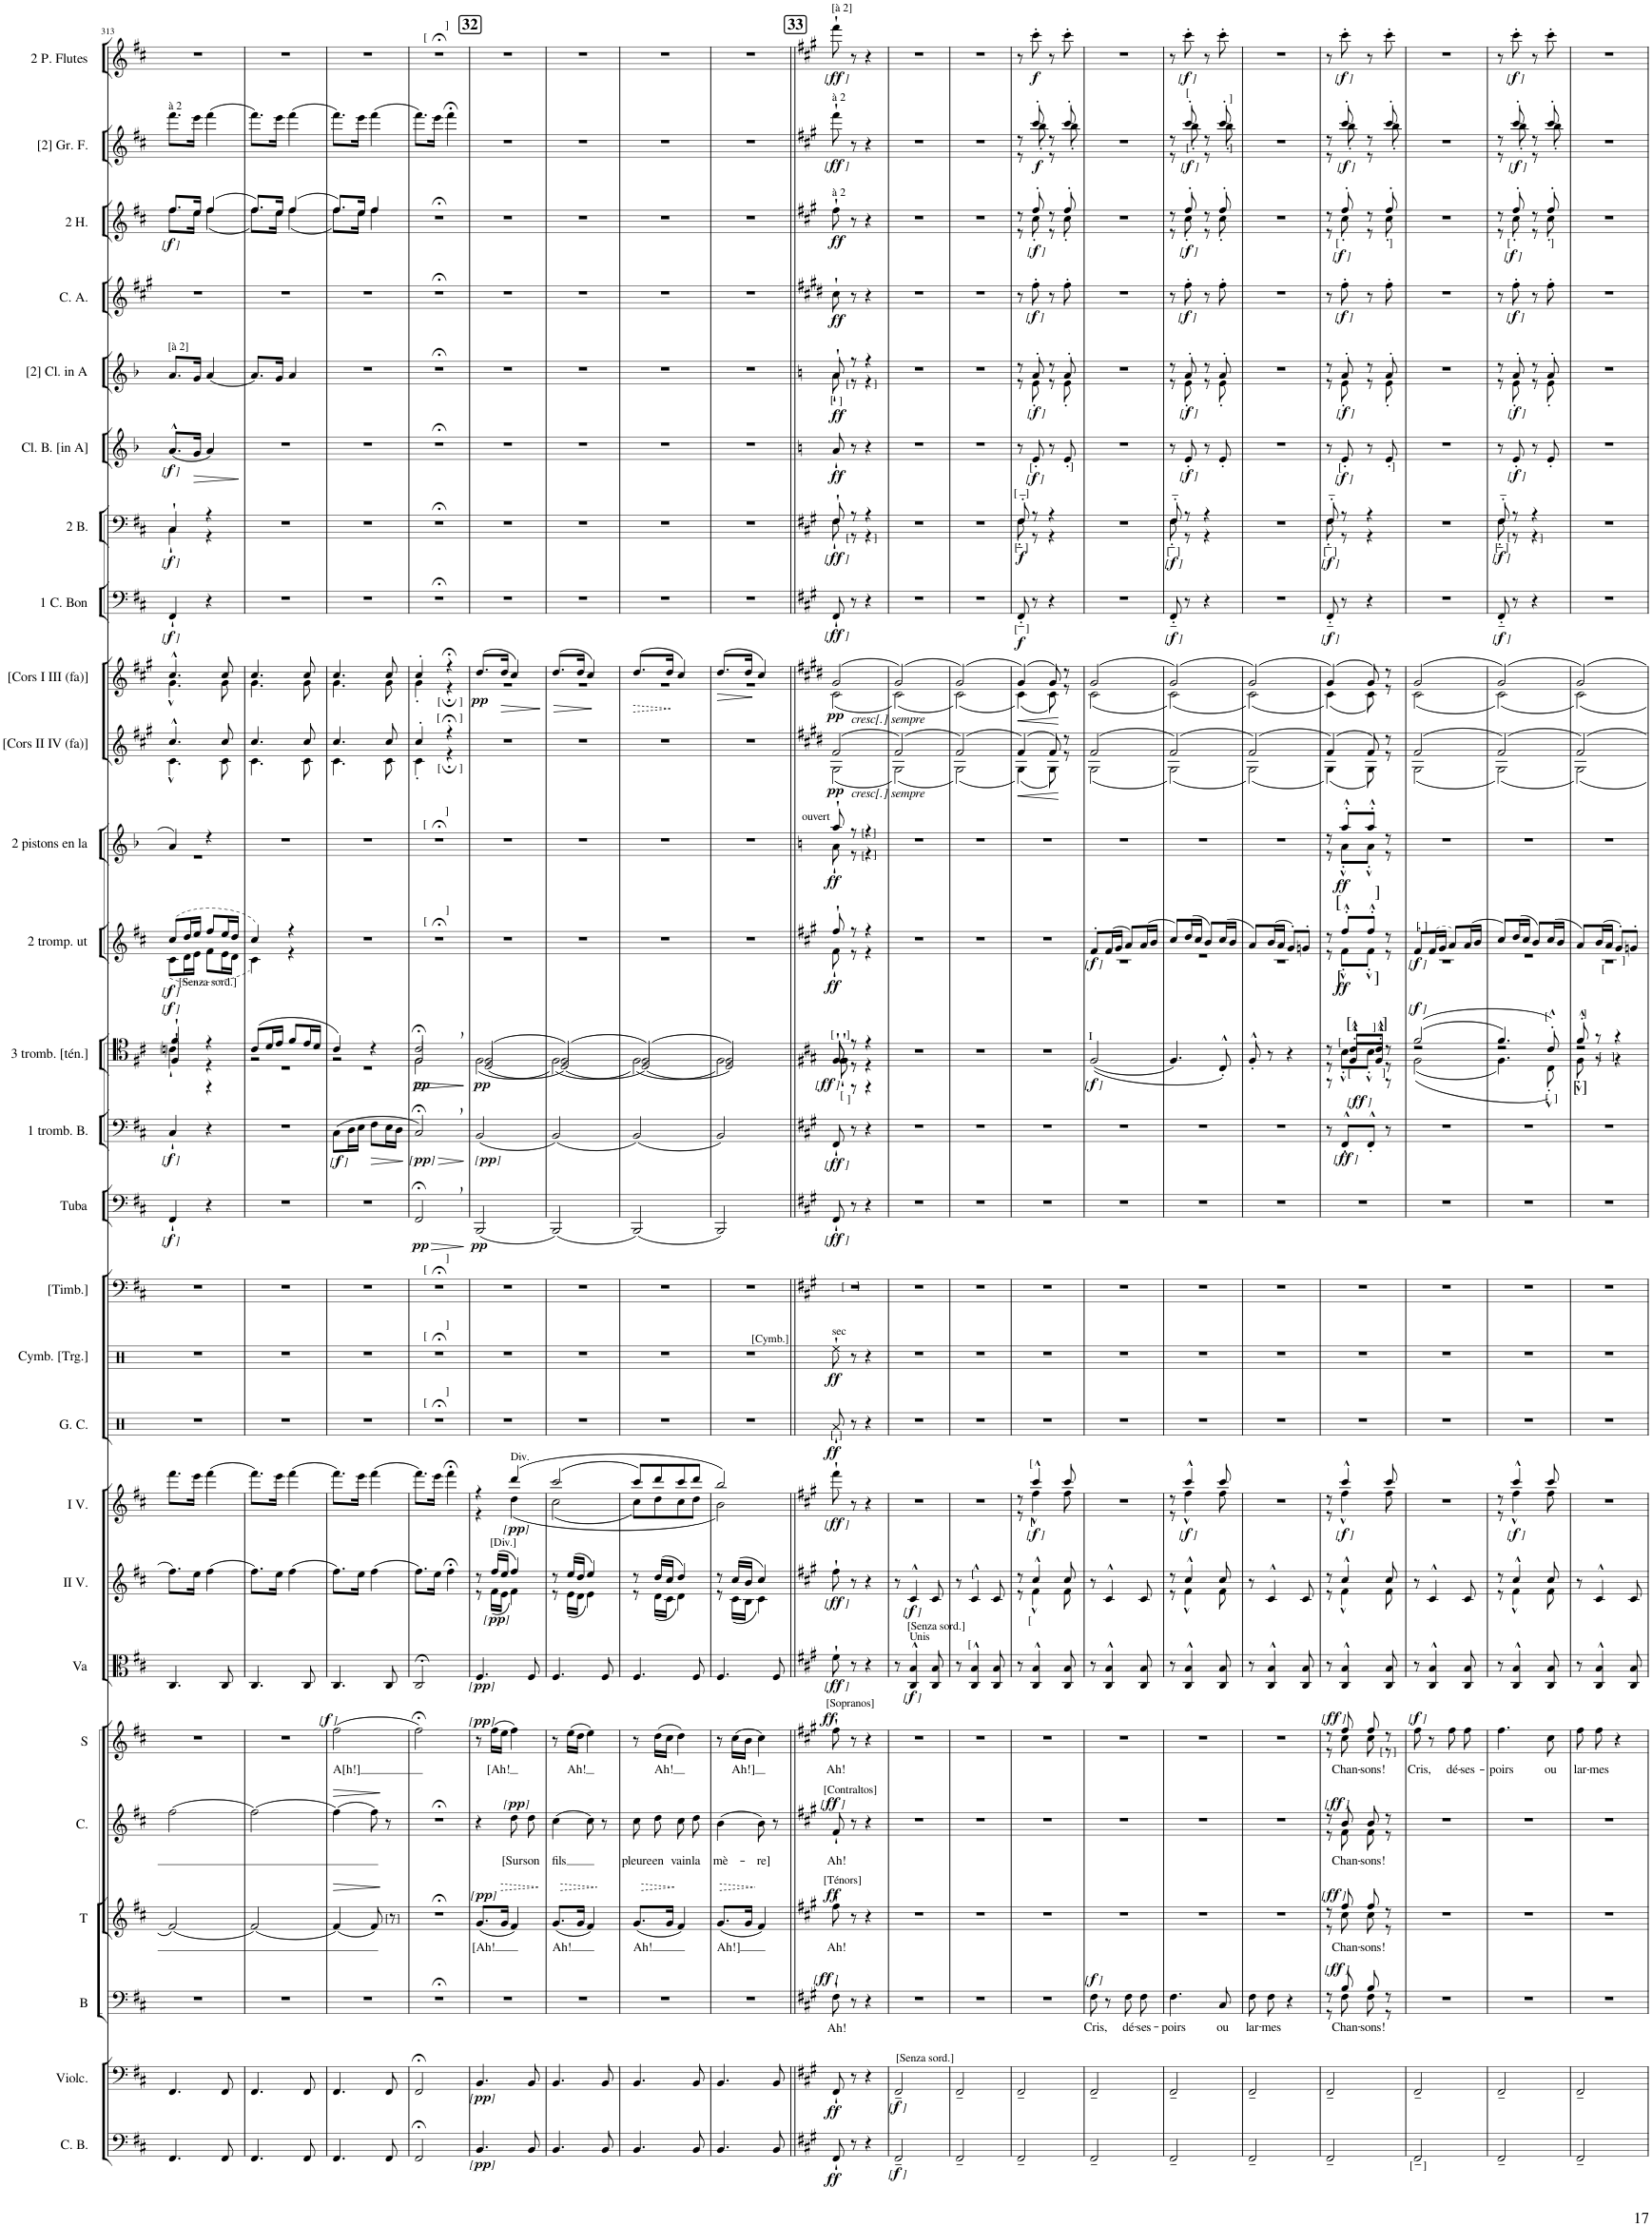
**kern	**dynam	**kern	**dynam	**kern	**text	**dynam	**kern	**text	**dynam	**kern	**text	**dynam	**kern	**text	**dynam	**kern	**dynam	**kern	**dynam	**kern	**dynam	**kern	**dynam	**kern	**dynam	**kern	**dynam	**kern	**dynam	**kern	**dynam	**kern	**dynam	**kern	**dynam	**kern	**dynam	**kern	**dynam	**kern	**dynam	**kern	**dynam	**kern	**dynam	**kern	**dynam	**kern	**dynam	**kern	**dynam
*part24	*part24	*part23	*part23	*part22	*part22	*part22	*part21	*part21	*part21	*part20	*part20	*part20	*part19	*part19	*part19	*part18	*part18	*part17	*part17	*part16	*part16	*part15	*part15	*part14	*part14	*part13	*part13	*part12	*part12	*part11	*part11	*part10	*part10	*part9	*part9	*part8	*part8	*part7	*part7	*part6	*part6	*part5	*part5	*part4	*part4	*part3	*part3	*part2	*part2	*part1	*part1
*staff24	*staff24	*staff23	*staff23	*staff22	*staff22	*staff22	*staff21	*staff21	*staff21	*staff20	*staff20	*staff20	*staff19	*staff19	*staff19	*staff18	*staff18	*staff17	*staff17	*staff16	*staff16	*staff15	*staff15	*staff14	*staff14	*staff13	*staff13	*staff12	*staff12	*staff11	*staff11	*staff10	*staff10	*staff9	*staff9	*staff8	*staff8	*staff7	*staff7	*staff6	*staff6	*staff5	*staff5	*staff4	*staff4	*staff3	*staff3	*staff2	*staff2	*staff1	*staff1
*I"Contre Basses	*	*I"Violoncelles	*	*I"Basses	*	*	*I"Ténors	*	*	*I"Contralt[os]	*	*	*I"Sopranos	*	*	*I"Altis	*	*I"2ds Violons	*	*I"1ers Violons	*	*I"1 Tuba	*	*I"1 trombone Basse	*	*I"3 trombones Ténor	*	*I"2 Trompettes en ut	*	*I"2 Cornets à pistons en sib	*	*I"2me et 4e Cors [en fa]	*	*I"1er et 3me Cors [en fa]	*	*I"1 Contre Basson	*	*I"2 Bassons	*	*I"1 Cl. Basse en sib	*	*I"2 Clarinettes en sib	*	*I"1 Cor Anglais	*	*I"2 Hautbois	*	*I"2 gr. flutes	*	*I"2 petites flutes	*
*I'C. B.	*	*I'Violc.	*	*I'B	*	*	*I'T	*	*	*I'C.	*	*	*I'S	*	*	*	*	*	*	*	*	*I'Tuba	*	*I'1 tromb. B.	*	*I'3 tromb. [tén.]	*	*I'2 tromp. ut	*	*I'2 Pist. sib	*	*	*	*	*	*I'1 C. Bon	*	*I'2 B.	*	*I'Cl. B. [sib]	*	*I'[2] Cl. sib	*	*I'C. A.	*	*I'2 H.	*	*I'[2] Gr. F.	*	*I'2 P. Flutes	*
!!LO:PB:g=z
*clefF4	*	*clefF4	*	*clefF4	*	*	*clefG2	*	*	*clefG2	*	*	*clefG2	*	*	*clefC3	*	*clefG2	*	*clefG2	*	*clefF4	*	*clefF4	*	*clefC4	*	*clefG2	*	*clefG2	*	*clefG2	*	*clefG2	*	*clefF4	*	*clefF4	*	*clefG2	*	*clefG2	*	*clefG2	*	*clefG2	*	*clefG2	*	*clefG2	*
*Trd7c12	*	*	*	*	*	*	*	*	*	*	*	*	*	*	*	*	*	*	*	*	*	*	*	*	*	*	*	*Trd1c2	*	*Trd2c3	*	*Trd4c7	*	*Trd4c7	*	*Trd7c12	*	*	*	*Trd9c15	*	*Trd2c3	*	*Trd4c7	*	*	*	*	*	*Trd-7c-12	*
*k[f#c#]	*	*k[f#c#]	*	*k[f#c#]	*	*	*k[f#c#]	*	*	*k[f#c#]	*	*	*k[f#c#]	*	*	*k[f#c#]	*	*k[f#c#]	*	*k[f#c#]	*	*k[f#c#]	*	*k[f#c#]	*	*k[f#c#]	*	*k[f#c#]	*	*k[b-]	*	*k[f#c#g#]	*	*k[f#c#g#]	*	*k[f#c#]	*	*k[f#c#]	*	*k[b-]	*	*k[b-]	*	*k[f#c#g#]	*	*k[f#c#]	*	*k[f#c#]	*	*k[f#c#]	*
*M2/4	*	*M2/4	*	*M2/4	*	*	*M2/4	*	*	*M2/4	*	*	*M2/4	*	*	*M2/4	*	*M2/4	*	*M2/4	*	*M2/4	*	*M2/4	*	*M2/4	*	*M2/4	*	*M2/4	*	*M2/4	*	*M2/4	*	*M2/4	*	*M2/4	*	*M2/4	*	*M2/4	*	*M2/4	*	*M2/4	*	*M2/4	*	*M2/4	*
=313	=313	=313	=313	=313	=313	=313	=313	=313	=313	=313	=313	=313	=313	=313	=313	=313	=313	=313	=313	=313	=313	=313	=313	=313	=313	=313	=313	=313	=313	=313	=313	=313	=313	=313	=313	=313	=313	=313	=313	=313	=313	=313	=313	=313	=313	=313	=313	=313	=313	=313	=313
*	*	*	*	*	*	*	*	*	*	*	*	*	*	*	*	*	*	*	*	*	*	*	*	*	*	*^	*	*^	*	*^	*	*^	*	*^	*	*	*	*^	*	*	*	*	*	*	*	*^	*	*	*	*	*
*	*	*	*	*	*	*	*	*	*	*	*	*	*	*	*	*	*	*	*	*	*	*	*	*	*	*	*^	*	*	*	*	*	*	*	*	*	*	*	*	*	*	*	*	*	*	*	*	*	*	*	*	*	*	*	*	*	*	*
!	!	!	!	!	!	!	!	!	!	!	!	!	!	!	!	!	!	!	!	!	!	!	!	!	!	!	!	!	!	!	!	!	!	!	!	!	!	!	!	!	!	!	!	!	!	!	!	!	!	!	!	!	!	!	!	!LO:TX:a:t=à 2	!	!	!
!	!	!	!	!	!	!	!	!	!	!	!	!	!	!	!	!	!	!	!	!	!	!	!	!	!	!	!	!	!	!	!	!	!	!	!	!	!	!	!	!	!	!	!	!	!	!	!	!	!LO:TX:a:t=[à 2]	!	!	!	!	!	!	!	!	!	!
!	!	!	!	!	!	!	!	!	!	!	!	!	!	!	!	!	!	!	!	!	!	!	!	!	!	!	!	!	!	!LO:TX:b:t=[Senza sord.]	!	!	!	!	!	!	!	!	!	!	!	!	!	!	!	!	!	!	!	!	!	!	!	!	!	!	!	!	!
!	!	!	!	!	!	!	!	!	!	!	!	!	!	!	!	!	!	!	!	!	!	!	!LO:DY:b	!	!	!	!	!	!	!	!	!	!	!	!	!	!	!	!	!	!	!	!	!	!	!	!	!	!	!	!	!	!	!	!	!	!	!	!
!	!	!	!	!	!	!	!	!	!	!	!	!	!	!	!	!	!	!	!	!	!	!	!LO:DY:n=1:b	!	!	!	!	!	!	!	!	!	!	!	!	!	!	!	!	!	!	!	!	!	!	!	!	!	!	!	!	!	!	!	!	!	!	!	!
!	!	!	!	!	!	!	!	!	!	!	!	!	!	!	!	!	!	!	!	!	!	!	!LO:DY:n=2:b	!	!LO:DY:b	!	!	!	!	!	!	!	!	!	!	!	!	!	!	!	!	!	!	!	!	!	!	!	!	!	!	!	!	!	!	!	!	!	!
!	!	!	!	!	!	!	!	!	!	!	!	!	!	!	!	!	!	!	!	!	!	!	!	!	!LO:DY:n=1:b	!	!	!	!	!	!	!	!	!	!	!	!	!	!	!	!	!	!	!	!	!	!	!	!	!	!	!	!	!	!	!	!	!	!
!	!	!	!	!	!	!	!	!	!	!	!	!	!	!	!	!	!	!	!	!	!	!	!	!	!LO:DY:n=2:b	!	!	!	!LO:DY:a	!	!	!	!	!	!	!	!	!	!	!	!	!	!	!	!	!	!	!	!	!	!	!	!	!	!	!	!	!	!
!	!	!	!	!	!	!	!	!	!	!	!	!	!	!	!	!	!	!	!	!	!	!	!	!	!	!	!	!	!LO:DY:n=1:a	!	!	!	!	!	!	!	!	!	!	!	!	!	!	!	!	!	!	!	!	!	!	!	!	!	!	!	!	!	!
!	!	!	!	!	!	!	!	!	!	!	!	!	!	!	!	!	!	!	!	!	!	!	!	!	!	!	!	!	!LO:DY:n=2:a	!	!	!LO:DY:b	!	!	!	!	!	!	!	!	!	!	!	!	!	!	!	!	!	!	!	!	!	!	!	!	!	!	!
!	!	!	!	!	!	!	!	!	!	!	!	!	!	!	!	!	!	!	!	!	!	!	!	!	!	!	!	!	!	!	!	!LO:DY:n=1:b	!	!	!	!	!	!	!	!	!	!	!	!	!	!	!	!	!	!	!	!	!	!	!	!	!	!	!
!	!	!	!	!	!	!	!	!	!	!	!	!	!	!	!	!	!	!	!	!	!	!	!	!	!	!	!	!	!	!	!	!LO:DY:n=2:b	!	!	!	!	!	!	!	!	!	!	!LO:DY:b	!	!	!	!	!	!	!	!	!	!	!	!	!	!	!	!
!	!	!	!	!	!	!	!	!	!	!	!	!	!	!	!	!	!	!	!	!	!	!	!	!	!	!	!	!	!	!	!	!	!	!	!	!	!	!	!	!	!	!	!LO:DY:n=1:b	!	!	!	!	!	!	!	!	!	!	!	!	!	!	!	!
!	!	!	!	!	!	!	!	!	!	!	!	!	!	!	!	!	!	!	!	!	!	!	!	!	!	!	!	!	!	!	!	!	!	!	!	!	!	!	!	!	!	!	!LO:DY:n=2:b	!	!	!LO:DY:b	!	!	!	!	!	!	!	!	!	!	!	!	!
!	!	!	!	!	!	!	!	!	!	!	!	!	!	!	!	!	!	!	!	!	!	!	!	!	!	!	!	!	!	!	!	!	!	!	!	!	!	!	!	!	!	!	!	!	!	!LO:DY:n=1:b	!	!	!	!	!	!	!	!	!	!	!	!	!
!	!	!	!	!	!	!	!	!	!	!	!	!	!	!	!	!	!	!	!	!	!	!	!	!	!	!	!	!	!	!	!	!	!	!	!	!	!	!	!	!	!	!	!	!	!	!LO:DY:n=2:b	!	!LO:DY:b	!	!	!	!	!	!	!	!	!	!	!
!	!	!	!	!	!	!	!	!	!	!	!	!	!	!	!	!	!	!	!	!	!	!	!	!	!	!	!	!	!	!	!	!	!	!	!	!	!	!	!	!	!	!	!	!	!	!	!	!LO:DY:n=1:b	!	!	!	!	!	!	!	!	!	!	!
!	!	!	!	!	!	!	!	!	!	!	!	!	!	!	!	!	!	!	!	!	!	!	!	!	!	!	!	!	!	!	!	!	!	!	!	!	!	!	!	!	!	!	!	!	!	!	!	!LO:DY:n=2:b	!	!	!	!	!	!	!LO:DY:b	!	!	!	!
!	!	!	!	!	!	!	!	!	!	!	!	!	!	!	!	!	!	!	!	!	!	!	!	!	!	!	!	!	!	!	!	!	!	!	!	!	!	!	!	!	!	!	!	!	!	!	!	!	!	!	!	!	!	!	!LO:DY:n=1:b	!	!	!	!
!	!	!	!	!	!	!	!	!	!	!	!	!	!	!	!	!	!	!	!	!	!	!	!	!	!	!	!	!	!	!	!	!	!	!	!	!	!	!	!	!	!	!	!	!	!	!	!	!	!	!	!	!	!	!	!LO:DY:n=2:b	!	!	!	!
4.FF#/	.	4.FF#/	.	2r	.	.	(2f#/	.	.	(2ff#\	.	.	2r	.	.	4.C#/	.	8.ff#\L	.	8.fff#\L	.	4FF#`/	other-dynamics f other-dynamics	4C#`/	other-dynamics f other-dynamics	4f#`/	4cnj`\	4F#`/	other-dynamics f other-dynamics	(8cc#/L	(8c#\L	other-dynamics f other-dynamics	4a/	2r	.	4.cc#^^/	4.c#^^\	.	4.cc#^^/	4.g#^^\	.	4FF#`/	other-dynamics f other-dynamics	4C#`/	4C#`\	other-dynamics f other-dynamics	(8.a^^/L	other-dynamics f other-dynamics	8.a/L	.	2r	.	8.ff#/L	8.ff#\L	other-dynamics f other-dynamics	8.fff#\L	.	2r	.
.	.	.	.	.	.	.	.	.	.	.	.	.	.	.	.	.	.	.	.	.	.	.	.	.	.	.	.	.	.	16dd/L	16d\L	.	.	.	.	.	.	.	.	.	.	.	.	.	.	.	.	.	.	.	.	.	.	.	.	.	.	.	.
!	!	!	!	!	!	!	!	!	!	!	!	!	!	!	!	!	!	!	!	!	!	!	!	!	!	!	!	!	!	!	!	!	!	!	!	!	!	!	!	!	!	!	!	!	!	!	!	!LO:HP:b	!	!	!	!	!	!	!	!	!	!	!
.	.	.	.	.	.	.	.	.	.	.	.	.	.	.	.	.	.	16ee\Jk	.	16eee\Jk	.	.	.	.	.	.	.	.	.	16ee/JJ	16e\JJ	.	.	.	.	.	.	.	.	.	.	.	.	.	.	.	16g/Jk	>	16g/Jk	.	.	.	16ee/Jk	16ee\Jk	.	16eee\Jk	.	.	.
.	.	.	.	.	.	.	.	.	.	.	.	.	.	.	.	.	.	(4ff#\	.	(4fff#\	.	4r	.	4r	.	4r	4r	4r	.	8ff#/L	8f#\L	.	4r	.	.	.	.	.	.	.	.	4r	.	4r	4r	.	4a/)	.	(4a/	.	.	.	(4ff#/	(4ff#\	.	(4fff#\	.	.	.
8FF#/	.	8FF#/	.	.	.	.	.	.	.	.	.	.	.	.	.	8C#/	.	.	.	.	.	.	.	.	.	.	.	.	.	16ee/L	16e\L	.	.	.	.	8cc#/	8c#\	.	8cc#/	8g#\	.	.	.	.	.	.	.	.	.	.	.	.	.	.	.	.	.	.	.
.	.	.	.	.	.	.	.	.	.	.	.	.	.	.	.	.	.	.	.	.	.	.	.	.	.	.	.	.	.	16dd/JJ	16d\JJ	.	.	.	.	.	.	.	.	.	.	.	.	.	.	.	.	.	.	.	.	.	.	.	.	.	.	.	.
*	*	*	*	*	*	*	*	*	*	*	*	*	*	*	*	*	*	*	*	*	*	*	*	*	*	*v	*v	*v	*	*	*	*	*v	*v	*	*v	*v	*	*v	*v	*	*	*	*v	*v	*	*	*	*	*	*	*	*v	*v	*	*	*	*	*
*	*	*	*	*	*	*	*	*	*	*	*	*	*	*	*	*	*	*	*	*	*	*	*	*	*	*	*	*v	*v	*	*	*	*	*	*	*	*	*	*	*	*	*	*	*	*	*	*	*	*	*	*	*
.	.	.	.	.	.	.	.	.	.	.	.	.	.	.	.	.	.	.	.	.	.	.	.	.	.	.	.	.	.	.	.	.	.	.	.	.	.	.	.	.	]	.	.	.	.	.	.	.	.	.	.
=314	=314	=314	=314	=314	=314	=314	=314	=314	=314	=314	=314	=314	=314	=314	=314	=314	=314	=314	=314	=314	=314	=314	=314	=314	=314	=314	=314	=314	=314	=314	=314	=314	=314	=314	=314	=314	=314	=314	=314	=314	=314	=314	=314	=314	=314	=314	=314	=314	=314	=314	=314
*	*	*	*	*	*	*	*	*	*	*	*	*	*	*	*	*	*	*	*	*	*	*	*	*	*	*^	*	*^	*	*	*	*^	*	*^	*	*	*	*	*	*	*	*	*	*	*	*^	*	*	*	*	*
*	*	*	*	*	*	*	*	*	*	*	*	*	*	*	*	*	*	*	*	*	*	*	*	*	*	*	*^	*	*	*	*	*	*	*	*	*	*	*	*	*	*	*	*	*	*	*	*	*	*	*	*	*	*	*	*	*
4.FF#/	.	4.FF#/	.	2r	.	.	(2f#/)	.	.	(2ff#\)	.	.	2r	.	.	4.C#/	.	8.ff#\L)	.	8.fff#\L)	.	2r	.	2r	.	(8c#/L	2r	2r	.	4cc#/)	4c#\)	.	2r	.	4.cc#/	4.c#\	.	4.cc#/	4.g#\	.	2r	.	2r	.	2r	.	8.a/L)	.	2r	.	8.ff#/L)	8.ff#\L)	.	8.fff#\L)	.	2r	.
.	.	.	.	.	.	.	.	.	.	.	.	.	.	.	.	.	.	.	.	.	.	.	.	.	.	16d/L	.	.	.	.	.	.	.	.	.	.	.	.	.	.	.	.	.	.	.	.	.	.	.	.	.	.	.	.	.	.	.
.	.	.	.	.	.	.	.	.	.	.	.	.	.	.	.	.	.	16ee\Jk	.	16eee\Jk	.	.	.	.	.	16e/JJ	.	.	.	.	.	.	.	.	.	.	.	.	.	.	.	.	.	.	.	.	16g/Jk	.	.	.	16ee/Jk	16ee\Jk	.	16eee\Jk	.	.	.
.	.	.	.	.	.	.	.	.	.	.	.	.	.	.	.	.	.	(4ff#\	.	(4fff#\	.	.	.	.	.	8f#/L	.	.	.	4r	4r	.	.	.	.	.	.	.	.	.	.	.	.	.	.	.	4a/	.	.	.	(4ff#/	(4ff#\	.	(4fff#\	.	.	.
8FF#/	.	8FF#/	.	.	.	.	.	.	.	.	.	.	.	.	.	8C#/	.	.	.	.	.	.	.	.	.	16e/L	.	.	.	.	.	.	.	.	8cc#/	8c#\	.	8cc#/	8g#\	.	.	.	.	.	.	.	.	.	.	.	.	.	.	.	.	.	.
.	.	.	.	.	.	.	.	.	.	.	.	.	.	.	.	.	.	.	.	.	.	.	.	.	.	16d/JJ	.	.	.	.	.	.	.	.	.	.	.	.	.	.	.	.	.	.	.	.	.	.	.	.	.	.	.	.	.	.	.
*	*	*	*	*	*	*	*	*	*	*	*	*	*	*	*	*	*	*	*	*	*	*	*	*	*	*	*	*	*	*v	*v	*	*	*	*	*	*	*	*	*	*	*	*	*	*	*	*	*	*	*	*	*	*	*	*	*	*
=315	=315	=315	=315	=315	=315	=315	=315	=315	=315	=315	=315	=315	=315	=315	=315	=315	=315	=315	=315	=315	=315	=315	=315	=315	=315	=315	=315	=315	=315	=315	=315	=315	=315	=315	=315	=315	=315	=315	=315	=315	=315	=315	=315	=315	=315	=315	=315	=315	=315	=315	=315	=315	=315	=315	=315	=315
!	!	!	!	!	!	!	!	!	!LO:HP:b	!	!	!LO:HP:b	!	!LO:LY:b	!LO:DY:a	!	!	!	!	!	!	!	!	!	!	!	!	!	!	!	!	!	!	!	!	!	!	!	!	!	!	!	!	!	!	!	!	!	!	!	!	!	!	!	!	!
!	!	!	!	!	!	!	!	!	!	!	!	!	!	!	!LO:DY:n=1:a	!	!	!	!	!	!	!	!	!	!	!	!	!	!	!	!	!	!	!	!	!	!	!	!	!	!	!	!	!	!	!	!	!	!	!	!	!	!	!	!	!
!	!	!	!	!	!	!	!	!	!	!	!	!	!	!	!LO:DY:n=2:a	!	!	!	!	!	!	!	!	!	!LO:DY:b	!	!	!	!	!	!	!	!	!	!	!	!	!	!	!	!	!	!	!	!	!	!	!	!	!	!	!	!	!	!	!
!	!	!	!	!	!	!	!	!	!	!	!	!	!	!	!	!	!	!	!	!	!	!	!	!	!LO:DY:n=1:b	!	!	!	!	!	!	!	!	!	!	!	!	!	!	!	!	!	!	!	!	!	!	!	!	!	!	!	!	!	!	!
!	!	!	!	!	!	!	!	!	!	!	!	!	!	!	!	!	!	!	!	!	!	!	!	!	!LO:DY:n=2:b	!	!	!	!	!	!	!	!	!	!	!	!	!	!	!	!	!	!	!	!	!	!	!	!	!	!	!	!	!	!	!
4.FF#/	.	4.FF#/	.	2r	.	.	(4f#/)	.	>	(4ff#\)	.	>	(2ff#\	A[h!]	other-dynamics f other-dynamics	4.C#/	.	8.ff#\L)	.	8.fff#\L)	.	2r	.	(8C#\L	other-dynamics f other-dynamics	4c#/)	2r	2r	.	2r	.	2r	.	4.cc#/	4.c#\	.	4.cc#/	4.g#\	.	2r	.	2r	.	2r	.	2r	.	2r	.	8.ff#/L)	8.ff#\L)	.	8.fff#\L)	.	2r	.
.	.	.	.	.	.	.	.	.	.	.	.	.	.	.	.	.	.	.	.	.	.	.	.	16D\L	.	.	.	.	.	.	.	.	.	.	.	.	.	.	.	.	.	.	.	.	.	.	.	.	.	.	.	.	.	.	.	.
.	.	.	.	.	.	.	.	.	.	.	.	.	.	.	.	.	.	16ee\Jk	.	16eee\Jk	.	.	.	16E\JJ	.	.	.	.	.	.	.	.	.	.	.	.	.	.	.	.	.	.	.	.	.	.	.	.	.	16ee/Jk	16ee\Jk	.	16eee\Jk	.	.	.
!	!	!	!	!	!	!	!	!	!	!	!	!	!	!	!	!	!	!	!	!	!	!	!	!	!LO:HP:b	!	!	!	!	!	!	!	!	!	!	!	!	!	!	!	!	!	!	!	!	!	!	!	!	!	!	!	!	!	!	!
.	.	.	.	.	.	.	8f#/)	.	.	8ff#\)	.	.	.	.	.	.	.	(4ff#\	.	(4fff#\	.	.	.	8F#\L	>	4r	.	.	.	.	.	.	.	.	.	.	.	.	.	.	.	.	.	.	.	.	.	.	.	4ff#/	4ff#\	.	(4fff#\	.	.	.
!	!	!	!	!	!	!	!LO:TX:a:t=[	!	!	!	!	!	!	!	!	!	!	!	!	!	!	!	!	!	!	!	!	!	!	!	!	!	!	!	!	!	!	!	!	!	!	!	!	!	!	!	!	!	!	!	!	!	!	!	!	!
!	!	!	!	!	!	!	!LO:TX:a:t=]	!	!	!	!	!	!	!	!	!	!	!	!	!	!	!	!	!	!	!	!	!	!	!	!	!	!	!	!	!	!	!	!	!	!	!	!	!	!	!	!	!	!	!	!	!	!	!	!	!
8FF#/	.	8FF#/	.	.	.	.	8r	.	]	8r	.	]	.	.	.	8C#/	.	.	.	.	.	.	.	16E\L	.	.	.	.	.	.	.	.	.	8cc#/	8c#\	.	8cc#/	8g#\	.	.	.	.	.	.	.	.	.	.	.	.	.	.	.	.	.	.
.	.	.	.	.	.	.	.	.	.	.	.	.	.	.	.	.	.	.	.	.	.	.	.	16D\JJ	.	.	.	.	.	.	.	.	.	.	.	.	.	.	.	.	.	.	.	.	.	.	.	.	.	.	.	.	.	.	.	.
*	*	*	*	*	*	*	*	*	*	*	*	*	*	*	*	*	*	*	*	*	*	*	*	*	*	*	*	*	*	*	*	*	*	*v	*v	*	*	*	*	*	*	*	*	*	*	*	*	*	*	*v	*v	*	*	*	*	*
*	*	*	*	*	*	*	*	*	*	*	*	*	*	*	*	*	*	*	*	*	*	*	*	*	*	*v	*v	*v	*	*	*	*	*	*	*	*v	*v	*	*	*	*	*	*	*	*	*	*	*	*	*	*	*	*	*
.	.	.	.	.	.	.	.	.	.	.	.	.	.	.	.	.	.	.	.	.	.	.	.	.	]	.	.	.	.	.	.	.	.	.	.	.	.	.	.	.	.	.	.	.	.	.	.	.	.	.	.
=316	=316	=316	=316	=316	=316	=316	=316	=316	=316	=316	=316	=316	=316	=316	=316	=316	=316	=316	=316	=316	=316	=316	=316	=316	=316	=316	=316	=316	=316	=316	=316	=316	=316	=316	=316	=316	=316	=316	=316	=316	=316	=316	=316	=316	=316	=316	=316	=316	=316	=316	=316
!	!	!	!	!	!	!	!	!	!	!	!	!	!	!	!	!	!	!	!	!	!	!	!	!	!	!	!	!	!	!	!	!	!	!	!	!	!	!	!	!	!	!	!	!	!	!	!	!	!	!LO:TX:a:t=[	!
!	!	!	!	!	!	!	!	!	!	!	!	!	!	!	!	!	!	!	!	!	!	!	!	!	!	!	!	!	!	!	!	!	!	!	!	!	!	!	!	!	!	!	!	!	!	!	!	!	!	!LO:TX:a:t=]	!
!	!	!	!	!	!	!	!	!	!	!	!	!	!	!	!	!	!	!	!	!	!	!	!	!	!	!	!	!	!	!LO:TX:a:t=[	!	!	!	!	!	!	!	!	!	!	!	!	!	!	!	!	!	!	!	!	!
!	!	!	!	!	!	!	!	!	!	!	!	!	!	!	!	!	!	!	!	!	!	!	!	!	!	!	!	!	!	!LO:TX:a:t=]	!	!	!	!	!	!	!	!	!	!	!	!	!	!	!	!	!	!	!	!	!
!	!	!	!	!	!	!	!	!	!	!	!	!	!	!	!	!	!	!	!	!	!	!	!	!	!	!	!	!LO:TX:a:t=[	!	!	!	!	!	!	!	!	!	!	!	!	!	!	!	!	!	!	!	!	!	!	!
!	!	!	!	!	!	!	!	!	!	!	!	!	!	!	!	!	!	!	!	!	!	!	!	!	!	!	!	!LO:TX:a:t=]	!	!	!	!	!	!	!	!	!	!	!	!	!	!	!	!	!	!	!	!	!	!	!
!	!	!	!	!	!	!	!	!	!	!	!	!	!	!	!	!	!	!	!	!	!	!	!LO:HP:b	!	!LO:HP:b	!	!LO:HP:b	!	!	!	!	!	!	!	!	!	!	!	!	!	!	!	!	!	!	!	!	!	!	!	!
*	*	*	*	*	*	*	*	*	*	*	*	*	*	*	*	*	*	*	*	*	*	*	*	*	*	*^	*	*	*	*	*	*^	*	*^	*	*	*	*	*	*	*	*	*	*	*	*	*	*	*	*	*
*	*	*	*	*	*	*	*	*	*	*	*	*	*	*	*	*	*	*	*	*	*	*	*	*	*	*	*^	*	*	*	*	*	*	*	*	*	*	*	*	*	*	*	*	*	*	*	*	*	*	*	*	*	*	*
!	!	!	!	!	!	!	!	!	!	!	!	!	!	!	!	!	!	!	!	!	!	!	!LO:DY:n=1:b	!	!LO:DY:n=1:b	!	!	!	!	!	!	!	!	!	!	!	!	!	!	!	!	!	!	!	!	!	!	!	!	!	!	!	!	!	!
!	!	!	!	!	!	!	!	!	!	!	!	!	!	!	!	!	!	!	!	!	!	!	!	!	!LO:DY:n=2:b	!	!	!	!	!	!	!	!	!	!	!	!	!	!	!	!	!	!	!	!	!	!	!	!	!	!	!	!	!	!
!	!	!	!	!	!	!	!	!	!	!	!	!	!	!	!	!	!	!	!	!	!	!	!	!	!LO:DY:n=3:b	!	!	!	!LO:DY:n=1:b	!	!	!	!	!	!	!	!	!	!	!	!	!	!	!	!	!	!	!	!	!	!	!	!	!	!
2FF#;</	.	2FF#;</	.	2r;<	.	.	2r;<	.	.	2r;<	.	.	2ff#;<\)	.	.	2C#;</	.	8.ff#\L)	.	8.fff#\L)	.	2FF#;<,/	> pp	2C#;<,/)	> other-dynamics pp other-dynamics	2c#;<,/	2F#\	2F#/	> pp	2r;<	.	2r;<	.	4cc#'/	4c#'\	.	4cc#'/	4g#'\	.	2r;<	.	2r;<	.	2r;<	.	2r;<	.	2r;<	.	2r;<	.	8.fff#\L)	.	2r;<	.
.	.	.	.	.	.	.	.	.	.	.	.	.	.	.	.	.	.	16ee\Jk	.	16eee\Jk	.	.	.	.	.	.	.	.	.	.	.	.	.	.	.	.	.	.	.	.	.	.	.	.	.	.	.	.	.	.	.	16eee\Jk	.	.	.
!	!	!	!	!	!	!	!	!	!	!	!	!	!	!	!	!	!	!	!	!	!	!	!	!	!	!	!	!	!	!	!	!	!	!	!	!	!LO:TX:b:t=[	!	!	!	!	!	!	!	!	!	!	!	!	!	!	!	!	!	!
!	!	!	!	!	!	!	!	!	!	!	!	!	!	!	!	!	!	!	!	!	!	!	!	!	!	!	!	!	!	!	!	!	!	!	!	!	!LO:TX:b:t=]	!	!	!	!	!	!	!	!	!	!	!	!	!	!	!	!	!	!
!	!	!	!	!	!	!	!	!	!	!	!	!	!	!	!	!	!	!	!	!	!	!	!	!	!	!	!	!	!	!	!	!	!	!LO:TX:b:t=[	!	!	!	!	!	!	!	!	!	!	!	!	!	!	!	!	!	!	!	!	!
!	!	!	!	!	!	!	!	!	!	!	!	!	!	!	!	!	!	!	!	!	!	!	!	!	!	!	!	!	!	!	!	!	!	!LO:TX:a:t=[	!	!	!	!	!	!	!	!	!	!	!	!	!	!	!	!	!	!	!	!	!
!	!	!	!	!	!	!	!	!	!	!	!	!	!	!	!	!	!	!	!	!	!	!	!	!	!	!	!	!	!	!	!	!	!	!LO:TX:b:t=]	!	!	!	!	!	!	!	!	!	!	!	!	!	!	!	!	!	!	!	!	!
!	!	!	!	!	!	!	!	!	!	!	!	!	!	!	!	!	!	!	!	!	!	!	!	!	!	!	!	!	!	!	!	!	!	!LO:TX:a:t=]	!	!	!	!	!	!	!	!	!	!	!	!	!	!	!	!	!	!	!	!	!
.	.	.	.	.	.	.	.	.	.	.	.	.	.	.	.	.	.	4ff#;<\	.	4fff#;<\	.	.	.	.	.	.	.	.	.	.	.	.	.	4r;<	4r;	.	4r;<	4r;	.	.	.	.	.	.	.	.	.	.	.	.	.	4fff#;<\	.	.	.
*	*	*	*	*	*	*	*	*	*	*	*	*	*	*	*	*	*	*	*	*	*	*	*	*	*	*	*	*	*	*	*	*	*	*v	*v	*	*	*	*	*	*	*	*	*	*	*	*	*	*	*	*	*	*	*	*
*	*	*	*	*	*	*	*	*	*	*	*	*	*	*	*	*	*	*	*	*	*	*	*	*	*	*v	*v	*v	*	*	*	*	*	*	*	*v	*v	*	*	*	*	*	*	*	*	*	*	*	*	*	*	*	*	*
.	.	.	.	.	.	.	.	.	.	.	.	.	.	.	.	.	.	.	.	.	.	.	]	.	]	.	]	.	.	.	.	.	.	.	.	.	.	.	.	.	.	.	.	.	.	.	.	.	.	.	.
!!LO:REH:place=s1:a:B:cj:fs=14:t=32
=317	=317	=317	=317	=317	=317	=317	=317	=317	=317	=317	=317	=317	=317	=317	=317	=317	=317	=317	=317	=317	=317	=317	=317	=317	=317	=317	=317	=317	=317	=317	=317	=317	=317	=317	=317	=317	=317	=317	=317	=317	=317	=317	=317	=317	=317	=317	=317	=317	=317	=317	=317
!	!LO:DY:b	!	!	!	!	!	!	!LO:LY:b	!	!	!	!	!	!	!	!	!	!	!	!	!	!	!	!	!	!	!	!	!	!	!	!	!	!	!	!	!	!	!	!	!	!	!	!	!	!	!	!	!	!	!
*	*	*	*	*	*	*	*	*	*	*	*	*	*	*	*	*	*	*^	*	*^	*	*	*	*	*	*^	*	*	*	*	*	*	*	*^	*	*	*	*	*	*	*	*	*	*	*	*	*	*	*	*	*
*	*	*	*	*	*	*	*	*	*	*	*	*	*	*	*	*	*	*	*	*	*	*	*	*	*	*	*	*	*^	*	*	*	*	*	*	*	*	*	*	*	*	*	*	*	*	*	*	*	*	*	*	*	*	*	*
!	!LO:DY:n=1:b	!	!	!	!	!	!	!	!	!	!	!	!	!	!	!	!	!	!	!	!	!	!	!	!	!	!	!	!	!	!	!	!	!	!	!	!	!	!	!	!	!	!	!	!	!	!	!	!	!	!	!	!	!	!	!
!	!LO:DY:n=2:b	!	!LO:DY:b	!	!	!	!	!	!	!	!	!	!	!	!	!	!	!	!	!	!	!	!	!	!	!	!	!	!	!	!	!	!	!	!	!	!	!	!	!	!	!	!	!	!	!	!	!	!	!	!	!	!	!	!	!
!	!	!	!LO:DY:n=1:b	!	!	!	!	!	!	!	!	!	!	!	!	!	!	!	!	!	!	!	!	!	!	!	!	!	!	!	!	!	!	!	!	!	!	!	!	!	!	!	!	!	!	!	!	!	!	!	!	!	!	!	!	!
!	!	!	!LO:DY:n=2:b	!	!	!	!	!	!LO:DY:a	!	!	!	!	!	!	!	!	!	!	!	!	!	!	!	!	!	!	!	!	!	!	!	!	!	!	!	!	!	!	!	!	!	!	!	!	!	!	!	!	!	!	!	!	!	!	!
!	!	!	!	!	!	!	!	!	!LO:DY:n=1:a	!	!	!	!	!	!	!	!	!	!	!	!	!	!	!	!	!	!	!	!	!	!	!	!	!	!	!	!	!	!	!	!	!	!	!	!	!	!	!	!	!	!	!	!	!	!	!
!	!	!	!	!	!	!	!	!	!LO:DY:n=2:a	!	!	!	!	!	!LO:DY:a	!	!	!	!	!	!	!	!	!	!	!	!	!	!	!	!	!	!	!	!	!	!	!	!	!	!	!	!	!	!	!	!	!	!	!	!	!	!	!	!	!
!	!	!	!	!	!	!	!	!	!	!	!	!	!	!	!LO:DY:n=1:a	!	!	!	!	!	!	!	!	!	!	!	!	!	!	!	!	!	!	!	!	!	!	!	!	!	!	!	!	!	!	!	!	!	!	!	!	!	!	!	!	!
!	!	!	!	!	!	!	!	!	!	!	!	!	!	!	!LO:DY:n=2:a	!	!LO:DY:b	!	!	!	!	!	!	!	!	!	!	!	!	!	!	!	!	!	!	!	!	!	!	!	!	!	!	!	!	!	!	!	!	!	!	!	!	!	!	!
!	!	!	!	!	!	!	!	!	!	!	!	!	!	!	!	!	!LO:DY:n=1:b	!	!	!	!	!	!	!	!	!	!	!	!	!	!	!	!	!	!	!	!	!	!	!	!	!	!	!	!	!	!	!	!	!	!	!	!	!	!	!
!	!	!	!	!	!	!	!	!	!	!	!	!	!	!	!	!	!LO:DY:n=2:b	!	!	!	!	!	!	!	!LO:DY:b	!	!LO:DY:b	!	!	!	!	!	!	!	!	!	!	!	!	!	!	!	!	!	!	!	!	!	!	!	!	!	!	!	!	!
!	!	!	!	!	!	!	!	!	!	!	!	!	!	!	!	!	!	!	!	!	!	!	!	!	!	!	!LO:DY:n=1:b	!	!	!	!	!	!	!	!	!	!	!	!	!	!	!	!	!	!	!	!	!	!	!	!	!	!	!	!	!
!	!	!	!	!	!	!	!	!	!	!	!	!	!	!	!	!	!	!	!	!	!	!	!	!	!	!	!LO:DY:n=2:b	!	!	!	!LO:DY:b	!	!	!	!	!	!	!	!	!LO:DY:b	!	!	!	!	!	!	!	!	!	!	!	!	!	!	!	!
4.BB/	other-dynamics pp other-dynamics	4.BB/	other-dynamics pp other-dynamics	2r	.	.	(8.g/L	[Ah!	other-dynamics pp other-dynamics	4r	.	.	8r	.	other-dynamics pp other-dynamics	4.F#/	other-dynamics pp other-dynamics	8r	8r	.	4r	4r	.	(2BBB/	pp	(2BB/	other-dynamics pp other-dynamics	(2F#/	(2F#\	(2D/	pp	2r	.	2r	.	2r	.	(8.dd/L	2r	pp	2r	.	2r	.	2r	.	2r	.	2r	.	2r	.	2r	.	2r	.
!	!	!	!	!	!	!	!	!	!	!	!	!	!	!	!	!	!	!LO:TX:a:t=[Div.]	!	!	!	!	!	!	!	!	!	!	!	!	!	!	!	!	!	!	!	!	!	!	!	!	!	!	!	!	!	!	!	!	!	!	!	!	!	!
!	!	!	!	!	!	!	!	!	!	!	!	!	!	!LO:LY:b	!	!	!	!	!	!LO:DY:b	!	!	!	!	!	!	!	!	!	!	!	!	!	!	!	!	!	!	!	!	!	!	!	!	!	!	!	!	!	!	!	!	!	!	!	!
!	!	!	!	!	!	!	!	!	!	!	!	!	!	!	!	!	!	!	!	!LO:DY:n=1:b	!	!	!	!	!	!	!	!	!	!	!	!	!	!	!	!	!	!	!	!	!	!	!	!	!	!	!	!	!	!	!	!	!	!	!	!
!	!	!	!	!	!	!	!	!	!	!	!	!	!	!	!	!	!	!	!	!LO:DY:n=2:b	!	!	!	!	!	!	!	!	!	!	!	!	!	!	!	!	!	!	!	!	!	!	!	!	!	!	!	!	!	!	!	!	!	!	!	!
.	.	.	.	.	.	.	.	.	.	.	.	.	(16ff#\LL	[Ah!	.	.	.	(16ff#/LL	(16f#\LL	other-dynamics pp other-dynamics	.	.	.	.	.	.	.	.	.	.	.	.	.	.	.	.	.	.	.	.	.	.	.	.	.	.	.	.	.	.	.	.	.	.	.	.
!	!	!	!	!	!	!	!	!	!LO:HP:b	!	!	!	!	!	!	!	!	!	!	!	!	!	!	!	!	!	!	!	!	!	!	!	!	!	!	!	!	!	!	!LO:HP:b	!	!	!	!	!	!	!	!	!	!	!	!	!	!	!	!
.	.	.	.	.	.	.	16g/Jk	.	>	.	.	.	16ee\JJ	.	.	.	.	16ee/JJ	16e\JJ	.	.	.	.	.	.	.	.	.	.	.	.	.	.	.	.	.	.	16dd/Jk	.	>	.	.	.	.	.	.	.	.	.	.	.	.	.	.	.	.
!	!	!	!	!	!	!	!	!	!	!	!	!	!	!	!	!	!	!	!	!	!LO:TX:a:t=Div.	!	!	!	!	!	!	!	!	!	!	!	!	!	!	!	!	!	!	!	!	!	!	!	!	!	!	!	!	!	!	!	!	!	!	!
!	!	!	!	!	!	!	!	!	!	!	!LO:LY:b	!LO:DY:a	!	!	!	!	!	!	!	!	!	!	!	!	!	!	!	!	!	!	!	!	!	!	!	!	!	!	!	!	!	!	!	!	!	!	!	!	!	!	!	!	!	!	!	!
!	!	!	!	!	!	!	!	!	!	!	!	!LO:DY:n=1:a	!	!	!	!	!	!	!	!	!	!	!	!	!	!	!	!	!	!	!	!	!	!	!	!	!	!	!	!	!	!	!	!	!	!	!	!	!	!	!	!	!	!	!	!
!	!	!	!	!	!	!	!	!	!	!	!	!LO:DY:n=2:a	!	!	!	!	!	!	!	!	!	!	!LO:DY:b	!	!	!	!	!	!	!	!	!	!	!	!	!	!	!	!	!	!	!	!	!	!	!	!	!	!	!	!	!	!	!	!	!
!	!	!	!	!	!	!	!	!	!	!	!	!	!	!	!	!	!	!	!	!	!	!	!LO:DY:n=1:b	!	!	!	!	!	!	!	!	!	!	!	!	!	!	!	!	!	!	!	!	!	!	!	!	!	!	!	!	!	!	!	!	!
!	!	!	!	!	!	!	!	!	!	!	!	!	!	!	!	!	!	!	!	!	!	!	!LO:DY:n=2:b	!	!	!	!	!	!	!	!	!	!	!	!	!	!	!	!	!	!	!	!	!	!	!	!	!	!	!	!	!	!	!	!	!
.	.	.	.	.	.	.	4f#/)	.	.	8dd\L	[Sur	other-dynamics pp other-dynamics	4ff#\)	.	.	.	.	4ff#/)	4f#\)	.	(4ddd/	(4dd\	other-dynamics pp other-dynamics	.	.	.	.	.	.	.	.	.	.	.	.	.	.	4cc#/)	.	.	.	.	.	.	.	.	.	.	.	.	.	.	.	.	.	.
!	!	!	!	!	!	!	!	!	!	!	!LO:LY:b	!	!	!	!	!	!	!	!	!	!	!	!	!	!	!	!	!	!	!	!	!	!	!	!	!	!	!	!	!	!	!	!	!	!	!	!	!	!	!	!	!	!	!	!	!
8BB/	.	8BB/	.	.	.	.	.	.	.	8dd\J	son	.	.	.	.	8F#/	.	.	.	.	.	.	.	.	.	.	.	.	.	.	.	.	.	.	.	.	.	.	.	.	.	.	.	.	.	.	.	.	.	.	.	.	.	.	.	.
*	*	*	*	*	*	*	*	*	*	*	*	*	*	*	*	*	*	*v	*v	*	*	*	*	*	*	*	*	*v	*v	*v	*	*	*	*	*	*	*	*v	*v	*	*	*	*	*	*	*	*	*	*	*	*	*	*	*	*	*
*	*	*	*	*	*	*	*	*	*	*	*	*	*	*	*	*	*	*	*	*v	*v	*	*	*	*	*	*	*	*	*	*	*	*	*	*	*	*	*	*	*	*	*	*	*	*	*	*	*	*	*	*	*
.	.	.	.	.	.	.	.	.	]	.	.	.	.	.	.	.	.	.	.	.	.	.	.	.	.	.	.	.	.	.	.	.	.	.	]	.	.	.	.	.	.	.	.	.	.	.	.	.	.	.	.
=318	=318	=318	=318	=318	=318	=318	=318	=318	=318	=318	=318	=318	=318	=318	=318	=318	=318	=318	=318	=318	=318	=318	=318	=318	=318	=318	=318	=318	=318	=318	=318	=318	=318	=318	=318	=318	=318	=318	=318	=318	=318	=318	=318	=318	=318	=318	=318	=318	=318	=318	=318
!	!	!	!	!	!	!	!	!LO:LY:b	!LO:HP:b	!	!LO:LY:b	!	!	!	!	!	!	!	!	!	!	!	!	!	!	!	!	!	!	!	!	!	!	!	!LO:HP:b	!	!	!	!	!	!	!	!	!	!	!	!	!	!	!	!
*	*	*	*	*	*	*	*	*	*	*	*	*	*	*	*	*	*	*^	*	*^	*	*	*	*	*	*^	*	*	*	*	*	*	*	*^	*	*	*	*	*	*	*	*	*	*	*	*	*	*	*	*	*
*	*	*	*	*	*	*	*	*	*	*	*	*	*	*	*	*	*	*	*	*	*	*	*	*	*	*	*	*	*^	*	*	*	*	*	*	*	*	*	*	*	*	*	*	*	*	*	*	*	*	*	*	*	*	*	*
4.BB/	.	4.BB/	.	2r	.	.	(8.g/L	Ah!	>	(4cc#\	fils	.	8r	.	.	4.F#/	.	8r	8r	.	(2ccc#/	(2cc#\	.	(2BBB/)	.	(2BB/)	.	(2F#/)	(2F#\)	(2D/)	.	2r	.	2r	.	2r	.	(8.dd/L	2r	>	2r	.	2r	.	2r	.	2r	.	2r	.	2r	.	2r	.	2r	.
!	!	!	!	!	!	!	!	!	!	!	!	!	!	!LO:LY:b	!	!	!	!	!	!	!	!	!	!	!	!	!	!	!	!	!	!	!	!	!	!	!	!	!	!	!	!	!	!	!	!	!	!	!	!	!	!	!	!	!	!
.	.	.	.	.	.	.	.	.	.	.	.	.	(16ee\LL	Ah!	.	.	.	(16ee/LL	(16e\LL	.	.	.	.	.	.	.	.	.	.	.	.	.	.	.	.	.	.	.	.	.	.	.	.	.	.	.	.	.	.	.	.	.	.	.	.	.
.	.	.	.	.	.	.	16g/Jk	.	.	.	.	.	16dd\JJ	.	.	.	.	16dd/JJ	16d\JJ	.	.	.	.	.	.	.	.	.	.	.	.	.	.	.	.	.	.	16dd/Jk	.	.	.	.	.	.	.	.	.	.	.	.	.	.	.	.	.	.
.	.	.	.	.	.	.	4f#/)	.	.	8cc#\)	.	.	4ee\)	.	.	.	.	4ee/)	4e\)	.	.	.	.	.	.	.	.	.	.	.	.	.	.	.	.	.	.	4cc#/)	.	.	.	.	.	.	.	.	.	.	.	.	.	.	.	.	.	.
8BB/	.	8BB/	.	.	.	.	.	.	.	8r	.	.	.	.	.	8F#/	.	.	.	.	.	.	.	.	.	.	.	.	.	.	.	.	.	.	.	.	.	.	.	.	.	.	.	.	.	.	.	.	.	.	.	.	.	.	.	.
*	*	*	*	*	*	*	*	*	*	*	*	*	*	*	*	*	*	*v	*v	*	*	*	*	*	*	*	*	*v	*v	*v	*	*	*	*	*	*	*	*v	*v	*	*	*	*	*	*	*	*	*	*	*	*	*	*	*	*	*
*	*	*	*	*	*	*	*	*	*	*	*	*	*	*	*	*	*	*	*	*v	*v	*	*	*	*	*	*	*	*	*	*	*	*	*	*	*	*	*	*	*	*	*	*	*	*	*	*	*	*	*	*	*
.	.	.	.	.	.	.	.	.	]	.	.	.	.	.	.	.	.	.	.	.	.	.	.	.	.	.	.	.	.	.	.	.	.	.	]	.	.	.	.	.	.	.	.	.	.	.	.	.	.	.	.
=319	=319	=319	=319	=319	=319	=319	=319	=319	=319	=319	=319	=319	=319	=319	=319	=319	=319	=319	=319	=319	=319	=319	=319	=319	=319	=319	=319	=319	=319	=319	=319	=319	=319	=319	=319	=319	=319	=319	=319	=319	=319	=319	=319	=319	=319	=319	=319	=319	=319	=319	=319
!	!	!	!	!	!	!	!	!LO:LY:b	!LO:HP:b	!	!LO:LY:b	!	!	!	!	!	!	!	!	!	!	!	!	!	!	!	!	!	!	!	!	!	!	!	!LO:HP:b	!	!	!	!	!	!	!	!	!	!	!	!	!	!	!	!
*	*	*	*	*	*	*	*	*	*	*	*	*	*	*	*	*	*	*^	*	*^	*	*	*	*	*	*^	*	*	*	*	*	*	*	*^	*	*	*	*	*	*	*	*	*	*	*	*	*	*	*	*	*
*	*	*	*	*	*	*	*	*	*	*	*	*	*	*	*	*	*	*	*	*	*	*	*	*	*	*	*	*	*^	*	*	*	*	*	*	*	*	*	*	*	*	*	*	*	*	*	*	*	*	*	*	*	*	*	*
4.BB/	.	4.BB/	.	2r	.	.	(8.g/L	Ah!	>	8cc#\L	pleure	.	8r	.	.	4.F#/	.	8r	8r	.	8ccc#/L)	8cc#\L)	.	(2BBB/)	.	(2BB/)	.	(2F#/)	(2F#\)	(2D/)	.	2r	.	2r	.	2r	.	(8.dd/L	2r	>	2r	.	2r	.	2r	.	2r	.	2r	.	2r	.	2r	.	2r	.
!	!	!	!	!	!	!	!	!	!	!	!LO:LY:b	!	!	!LO:LY:b	!	!	!	!	!	!	!	!	!	!	!	!	!	!	!	!	!	!	!	!	!	!	!	!	!	!	!	!	!	!	!	!	!	!	!	!	!	!	!	!	!	!
.	.	.	.	.	.	.	.	.	.	8dd\J	en	.	(16dd\LL	Ah!	.	.	.	(16dd/LL	(16d\LL	.	8ddd/	8dd\	.	.	.	.	.	.	.	.	.	.	.	.	.	.	.	.	.	.	.	.	.	.	.	.	.	.	.	.	.	.	.	.	.	.
.	.	.	.	.	.	.	16g/Jk	.	.	.	.	.	16cc#\JJ	.	.	.	.	16cc#/JJ	16c#\JJ	.	.	.	.	.	.	.	.	.	.	.	.	.	.	.	.	.	.	16dd/Jk	.	.	.	.	.	.	.	.	.	.	.	.	.	.	.	.	.	.
!	!	!	!	!	!	!	!	!	!	!	!LO:LY:b	!	!	!	!	!	!	!	!	!	!	!	!	!	!	!	!	!	!	!	!	!	!	!	!	!	!	!	!	!	!	!	!	!	!	!	!	!	!	!	!	!	!	!	!	!
.	.	.	.	.	.	.	4f#/)	.	.	8cc#\L	vain	.	4dd\)	.	.	.	.	4dd/)	4d\)	.	8ccc#/	8cc#\	.	.	.	.	.	.	.	.	.	.	.	.	.	.	.	4cc#/)	.	]	.	.	.	.	.	.	.	.	.	.	.	.	.	.	.	.
!	!	!	!	!	!	!	!	!	!	!	!LO:LY:b	!	!	!	!	!	!	!	!	!	!	!	!	!	!	!	!	!	!	!	!	!	!	!	!	!	!	!	!	!	!	!	!	!	!	!	!	!	!	!	!	!	!	!	!	!
8BB/	.	8BB/	.	.	.	.	.	.	.	8dd\J	la	.	.	.	.	8F#/	.	.	.	.	8ddd/J	8dd\J	.	.	.	.	.	.	.	.	.	.	.	.	.	.	.	.	.	.	.	.	.	.	.	.	.	.	.	.	.	.	.	.	.	.
*	*	*	*	*	*	*	*	*	*	*	*	*	*	*	*	*	*	*v	*v	*	*	*	*	*	*	*	*	*v	*v	*v	*	*	*	*	*	*	*	*v	*v	*	*	*	*	*	*	*	*	*	*	*	*	*	*	*	*	*
*	*	*	*	*	*	*	*	*	*	*	*	*	*	*	*	*	*	*	*	*v	*v	*	*	*	*	*	*	*	*	*	*	*	*	*	*	*	*	*	*	*	*	*	*	*	*	*	*	*	*	*	*	*
.	.	.	.	.	.	.	.	.	]	.	.	.	.	.	.	.	.	.	.	.	.	.	.	.	.	.	.	.	.	.	.	.	.	.	.	.	.	.	.	.	.	.	.	.	.	.	.	.	.	.	.
=320	=320	=320	=320	=320	=320	=320	=320	=320	=320	=320	=320	=320	=320	=320	=320	=320	=320	=320	=320	=320	=320	=320	=320	=320	=320	=320	=320	=320	=320	=320	=320	=320	=320	=320	=320	=320	=320	=320	=320	=320	=320	=320	=320	=320	=320	=320	=320	=320	=320	=320	=320
!	!	!	!	!	!	!	!	!LO:LY:b	!LO:HP:b	!	!LO:LY:b	!	!	!	!	!	!	!	!	!	!	!	!	!	!	!	!	!	!	!	!	!	!	!	!LO:HP:b	!	!	!	!	!	!	!	!	!	!	!	!	!	!	!	!
*	*	*	*	*	*	*	*	*	*	*	*	*	*	*	*	*	*	*^	*	*^	*	*	*	*	*	*^	*	*	*	*	*	*	*	*^	*	*	*	*	*	*	*	*	*	*	*	*	*	*	*	*	*
*	*	*	*	*	*	*	*	*	*	*	*	*	*	*	*	*	*	*	*	*	*	*	*	*	*	*	*	*	*^	*	*	*	*	*	*	*	*	*	*	*	*	*	*	*	*	*	*	*	*	*	*	*	*	*	*
4.BB/	.	4.BB/	.	2r	.	.	(8.g/L	Ah!]	>	(4b\	mè-	.	8r	.	.	4.F#/	.	8r	8r	.	2bb/)	2b\)	.	2BBB/)	.	2BB/)	.	2F#/)	2F#\)	2D/)	.	2r	.	2r	.	2r	.	(8.dd/L	2r	>	2r	.	2r	.	2r	.	2r	.	2r	.	2r	.	2r	.	2r	.
!	!	!	!	!	!	!	!	!	!	!	!	!	!	!LO:LY:b	!	!	!	!	!	!	!	!	!	!	!	!	!	!	!	!	!	!	!	!	!	!	!	!	!	!	!	!	!	!	!	!	!	!	!	!	!	!	!	!	!	!
.	.	.	.	.	.	.	.	.	.	.	.	.	(16cc#\LL	Ah!]	.	.	.	(16cc#/LL	(16c#\LL	.	.	.	.	.	.	.	.	.	.	.	.	.	.	.	.	.	.	.	.	.	.	.	.	.	.	.	.	.	.	.	.	.	.	.	.	.
.	.	.	.	.	.	.	16g/Jk	.	.	.	.	.	16b\JJ	.	.	.	.	16b/JJ	16B\JJ	.	.	.	.	.	.	.	.	.	.	.	.	.	.	.	.	.	.	16dd/Jk	.	.	.	.	.	.	.	.	.	.	.	.	.	.	.	.	.	.
!	!	!	!	!	!	!	!	!	!	!	!LO:LY:b	!	!	!	!	!	!	!	!	!	!	!	!	!	!	!	!	!	!	!	!	!	!	!	!	!	!	!	!	!	!	!	!	!	!	!	!	!	!	!	!	!	!	!	!	!
.	.	.	.	.	.	.	4f#/)	.	]	8b\)	-re]	.	4cc#\)	.	.	.	.	4cc#/)	4c#\)	.	.	.	.	.	.	.	.	.	.	.	.	.	.	.	.	.	.	4cc#/)	.	]	.	.	.	.	.	.	.	.	.	.	.	.	.	.	.	.
8BB/	.	8BB/	.	.	.	.	.	.	.	8r	.	.	.	.	.	8F#/	.	.	.	.	.	.	.	.	.	.	.	.	.	.	.	.	.	.	.	.	.	.	.	.	.	.	.	.	.	.	.	.	.	.	.	.	.	.	.	.
*	*	*	*	*	*	*	*	*	*	*	*	*	*	*	*	*	*	*v	*v	*	*	*	*	*	*	*	*	*	*	*	*	*	*	*	*	*	*	*	*	*	*	*	*	*	*	*	*	*	*	*	*	*	*	*	*	*
*	*	*	*	*	*	*	*	*	*	*	*	*	*	*	*	*	*	*	*	*v	*v	*	*	*	*	*	*	*	*	*	*	*	*	*	*	*	*	*	*	*	*	*	*	*	*	*	*	*	*	*	*	*	*	*	*
!!LO:REH:place=s1:a:B:cj:fs=14:t=33
=321||	=321||	=321||	=321||	=321||	=321||	=321||	=321||	=321||	=321||	=321||	=321||	=321||	=321||	=321||	=321||	=321||	=321||	=321||	=321||	=321||	=321||	=321||	=321||	=321||	=321||	=321||	=321||	=321||	=321||	=321||	=321||	=321||	=321||	=321||	=321||	=321||	=321||	=321||	=321||	=321||	=321||	=321||	=321||	=321||	=321||	=321||	=321||	=321||	=321||	=321||	=321||	=321||	=321||	=321||
*k[f#c#g#]	*	*k[f#c#g#]	*	*k[f#c#g#]	*	*	*k[f#c#g#]	*	*	*k[f#c#g#]	*	*	*k[f#c#g#]	*	*	*k[f#c#g#]	*	*k[f#c#g#]	*	*k[f#c#g#]	*	*k[f#c#g#]	*	*k[f#c#g#]	*	*k[f#c#g#]	*	*	*	*k[f#c#g#]	*	*k[]	*	*k[f#c#g#d#]	*	*k[f#c#g#d#]	*	*	*k[f#c#g#]	*	*k[f#c#g#]	*	*k[]	*	*k[]	*	*k[f#c#g#d#]	*	*k[f#c#g#]	*	*k[f#c#g#]	*	*k[f#c#g#]	*
!	!	!	!	!	!	!	!	!	!	!	!	!	!	!	!	!	!	!	!	!	!	!	!	!	!	!	!	!	!	!	!	!	!	!	!	!	!	!	!	!	!	!	!	!	!	!	!	!	!	!	!	!	!LO:TX:a:t=[à 2]	!
!	!	!	!	!	!	!	!	!	!	!	!	!	!	!	!	!	!	!	!	!	!	!	!	!	!	!	!	!	!	!	!	!	!	!	!	!	!	!	!	!	!	!	!	!	!	!	!	!	!	!	!LO:TX:a:t=à 2	!	!	!
!	!	!	!	!	!	!	!	!	!	!	!	!	!	!	!	!	!	!	!	!	!	!	!	!	!	!	!	!	!	!	!	!	!	!	!	!	!	!	!	!	!	!	!	!	!	!	!	!	!LO:TX:a:t=à 2	!	!	!	!	!
!	!	!	!	!	!	!	!	!	!	!	!	!	!	!	!	!	!	!	!	!	!	!	!	!	!	!	!	!	!	!	!	!	!	!	!	!	!	!	!	!	!	!	!	!	!LO:TX:b:t=[	!	!	!	!	!	!	!	!	!
!	!	!	!	!	!	!	!	!	!	!	!	!	!	!	!	!	!	!	!	!	!	!	!	!	!	!	!	!	!	!	!	!	!	!	!	!	!	!	!	!	!	!	!	!	!LO:TX:b:t=]	!	!	!	!	!	!	!	!	!
!	!	!	!	!	!	!	!	!	!	!	!	!	!	!	!	!	!	!	!	!	!	!	!	!	!	!	!	!	!	!	!	!	!	!	!	!LO:TX:b:i:t=cresc[.] sempre	!	!	!	!	!	!	!	!	!	!	!	!	!	!	!	!	!	!
!	!	!	!	!	!	!	!	!	!	!	!	!	!	!	!	!	!	!	!	!	!	!	!	!	!	!	!	!	!	!	!	!	!	!LO:TX:b:i:t=cresc[.] sempre	!	!	!	!	!	!	!	!	!	!	!	!	!	!	!	!	!	!	!	!
!	!	!	!	!	!	!	!	!	!	!	!	!	!	!	!	!	!	!	!	!	!	!	!	!	!	!	!	!	!	!	!	!LO:TX:a:t=ouvert	!	!	!	!	!	!	!	!	!	!	!	!	!	!	!	!	!	!	!	!	!	!
!	!	!	!	!	!	!	!	!	!	!	!	!	!	!	!	!	!	!	!	!	!	!	!	!	!	!LO:TX:a:t=[	!	!	!	!	!	!	!	!	!	!	!	!	!	!	!	!	!	!	!	!	!	!	!	!	!	!	!	!
!	!	!	!	!	!	!	!	!	!	!	!	!	!	!	!	!	!	!	!	!	!	!	!	!	!	!LO:TX:b:t=[	!	!	!	!	!	!	!	!	!	!	!	!	!	!	!	!	!	!	!	!	!	!	!	!	!	!	!	!
!	!	!	!	!	!	!	!	!	!	!	!	!	!	!	!	!	!	!	!	!	!	!	!	!	!	!LO:TX:a:t=]	!	!	!	!	!	!	!	!	!	!	!	!	!	!	!	!	!	!	!	!	!	!	!	!	!	!	!	!
!	!	!	!	!	!	!	!	!	!	!	!	!	!	!	!	!	!	!	!	!	!	!	!	!	!	!LO:TX:b:t=]	!	!	!	!	!	!	!	!	!	!	!	!	!	!	!	!	!	!	!	!	!	!	!	!	!	!	!	!
!	!	!	!	!	!	!	!	!	!	!	!	!	!LO:TX:a:t=[Sopranos]	!	!	!	!	!	!	!	!	!	!	!	!	!	!	!	!	!	!	!	!	!	!	!	!	!	!	!	!	!	!	!	!	!	!	!	!	!	!	!	!	!
!	!	!	!	!	!	!	!	!	!	!LO:TX:a:t=[Contraltos]	!	!	!	!	!	!	!	!	!	!	!	!	!	!	!	!	!	!	!	!	!	!	!	!	!	!	!	!	!	!	!	!	!	!	!	!	!	!	!	!	!	!	!	!
!	!	!	!	!	!	!	!LO:TX:a:t=[Ténors]	!	!	!	!	!	!	!	!	!	!	!	!	!	!	!	!	!	!	!	!	!	!	!	!	!	!	!	!	!	!	!	!	!	!	!	!	!	!	!	!	!	!	!	!	!	!	!
!	!LO:DY:b	!	!LO:DY:b	!	!LO:LY:b	!LO:DY:a	!	!LO:LY:b	!	!	!LO:LY:b	!	!	!LO:LY:b	!	!	!	!	!	!	!	!	!	!	!	!	!	!	!	!	!	!	!	!	!	!	!	!	!	!	!	!	!	!	!	!	!	!	!	!	!	!	!	!
*	*	*	*	*	*	*	*	*	*	*	*	*	*	*	*	*	*	*	*	*	*	*	*	*	*	*	*	*	*	*^	*	*^	*	*^	*	*	*	*	*	*	*^	*	*	*	*^	*	*	*	*	*	*	*	*	*
!	!	!	!	!	!	!LO:DY:n=1:a	!	!	!	!	!	!	!	!	!	!	!	!	!	!	!	!	!	!	!	!	!	!	!	!	!	!	!	!	!	!	!	!	!	!	!	!	!	!	!	!	!	!	!	!	!	!	!	!	!	!	!	!	!
!	!	!	!	!	!	!LO:DY:n=2:a	!	!	!LO:DY:a	!	!	!LO:DY:a	!	!	!	!	!	!	!	!	!	!	!	!	!	!	!	!	!	!	!	!	!	!	!	!	!	!	!	!	!	!	!	!	!	!	!	!	!	!	!	!	!	!	!	!	!	!	!
!	!	!	!	!	!	!	!	!	!	!	!	!LO:DY:n=1:a	!	!	!	!	!	!	!	!	!	!	!	!	!	!	!	!	!	!	!	!	!	!	!	!	!	!	!	!	!	!	!	!	!	!	!	!	!	!	!	!	!	!	!	!	!	!	!
!	!	!	!	!	!	!	!	!	!	!	!	!LO:DY:n=2:a	!	!	!LO:DY:a	!	!LO:DY:b	!	!	!	!	!	!	!	!	!	!	!	!	!	!	!	!	!	!	!	!	!	!	!	!	!	!	!	!	!	!	!	!	!	!	!	!	!	!	!	!	!	!
!	!	!	!	!	!	!	!	!	!	!	!	!	!	!	!	!	!LO:DY:n=1:b	!	!	!	!	!	!	!	!	!	!	!	!	!	!	!	!	!	!	!	!	!	!	!	!	!	!	!	!	!	!	!	!	!	!	!	!	!	!	!	!	!	!
!	!	!	!	!	!	!	!	!	!	!	!	!	!	!	!	!	!LO:DY:n=2:b	!	!LO:DY:b	!	!	!	!	!	!	!	!	!	!	!	!	!	!	!	!	!	!	!	!	!	!	!	!	!	!	!	!	!	!	!	!	!	!	!	!	!	!	!	!
!	!	!	!	!	!	!	!	!	!	!	!	!	!	!	!	!	!	!	!LO:DY:n=1:b	!	!	!	!	!	!	!	!	!	!	!	!	!	!	!	!	!	!	!	!	!	!	!	!	!	!	!	!	!	!	!	!	!	!	!	!	!	!	!	!
!	!	!	!	!	!	!	!	!	!	!	!	!	!	!	!	!	!	!	!LO:DY:n=2:b	!	!LO:DY:b	!	!	!	!	!	!	!	!	!	!	!	!	!	!	!	!	!	!	!	!	!	!	!	!	!	!	!	!	!	!	!	!	!	!	!	!	!	!
!	!	!	!	!	!	!	!	!	!	!	!	!	!	!	!	!	!	!	!	!	!LO:DY:n=1:b	!	!	!	!	!	!	!	!	!	!	!	!	!	!	!	!	!	!	!	!	!	!	!	!	!	!	!	!	!	!	!	!	!	!	!	!	!	!
!	!	!	!	!	!	!	!	!	!	!	!	!	!	!	!	!	!	!	!	!	!LO:DY:n=2:b	!	!LO:DY:b	!	!	!	!	!	!	!	!	!	!	!	!	!	!	!	!	!	!	!	!	!	!	!	!	!	!	!	!	!	!	!	!	!	!	!	!
!	!	!	!	!	!	!	!	!	!	!	!	!	!	!	!	!	!	!	!	!	!	!	!LO:DY:n=1:b	!	!	!	!	!	!	!	!	!	!	!	!	!	!	!	!	!	!	!	!	!	!	!	!	!	!	!	!	!	!	!	!	!	!	!	!
!	!	!	!	!	!	!	!	!	!	!	!	!	!	!	!	!	!	!	!	!	!	!	!LO:DY:n=2:b	!	!LO:DY:b	!	!	!	!	!	!	!	!	!	!	!	!	!	!	!	!	!	!	!	!	!	!	!	!	!	!	!	!	!	!	!	!	!	!
!	!	!	!	!	!	!	!	!	!	!	!	!	!	!	!	!	!	!	!	!	!	!	!	!	!LO:DY:n=1:b	!	!	!	!	!	!	!	!	!	!	!	!	!	!	!	!	!	!	!	!	!	!	!	!	!	!	!	!	!	!	!	!	!	!
!	!	!	!	!	!	!	!	!	!	!	!	!	!	!	!	!	!	!	!	!	!	!	!	!	!LO:DY:n=2:b	!	!	!	!LO:DY:b	!	!	!	!	!	!	!	!	!	!	!	!	!	!	!	!	!	!	!	!	!	!	!	!	!	!	!	!	!	!
!	!	!	!	!	!	!	!	!	!	!	!	!	!	!	!	!	!	!	!	!	!	!	!	!	!	!	!	!	!LO:DY:n=1:b	!	!	!	!	!	!	!	!	!	!	!	!	!	!	!	!	!	!	!	!	!	!	!	!	!	!	!	!	!	!
!	!	!	!	!	!	!	!	!	!	!	!	!	!	!	!	!	!	!	!	!	!	!	!	!	!	!	!	!	!LO:DY:n=2:b	!	!	!LO:DY:b	!	!	!LO:DY:b	!	!	!LO:DY:b	!	!	!LO:DY:b	!	!LO:DY:b	!	!	!	!	!	!	!	!	!	!	!	!	!	!	!	!
!	!	!	!	!	!	!	!	!	!	!	!	!	!	!	!	!	!	!	!	!	!	!	!	!	!	!	!	!	!	!	!	!	!	!	!	!	!	!	!	!	!	!	!LO:DY:n=1:b	!	!	!	!	!	!	!	!	!	!	!	!	!	!	!	!
!	!	!	!	!	!	!	!	!	!	!	!	!	!	!	!	!	!	!	!	!	!	!	!	!	!	!	!	!	!	!	!	!	!	!	!	!	!	!	!	!	!	!	!LO:DY:n=2:b	!	!	!LO:DY:b	!	!	!	!	!	!	!	!	!	!	!	!	!
!	!	!	!	!	!	!	!	!	!	!	!	!	!	!	!	!	!	!	!	!	!	!	!	!	!	!	!	!	!	!	!	!	!	!	!	!	!	!	!	!	!	!	!	!	!	!LO:DY:n=1:b	!	!	!	!	!	!	!	!	!	!	!	!	!
!	!	!	!	!	!	!	!	!	!	!	!	!	!	!	!	!	!	!	!	!	!	!	!	!	!	!	!	!	!	!	!	!	!	!	!	!	!	!	!	!	!	!	!	!	!	!LO:DY:n=2:b	!	!LO:DY:b	!	!	!LO:DY:b	!	!LO:DY:b	!	!LO:DY:b	!	!LO:DY:b	!	!
!	!	!	!	!	!	!	!	!	!	!	!	!	!	!	!	!	!	!	!	!	!	!	!	!	!	!	!	!	!	!	!	!	!	!	!	!	!	!	!	!	!	!	!	!	!	!	!	!	!	!	!	!	!	!	!	!	!LO:DY:n=1:b	!	!
!	!	!	!	!	!	!	!	!	!	!	!	!	!	!	!	!	!	!	!	!	!	!	!	!	!	!	!	!	!	!	!	!	!	!	!	!	!	!	!	!	!	!	!	!	!	!	!	!	!	!	!	!	!	!	!	!	!LO:DY:n=2:b	!	!LO:DY:b
!	!	!	!	!	!	!	!	!	!	!	!	!	!	!	!	!	!	!	!	!	!	!	!	!	!	!	!	!	!	!	!	!	!	!	!	!	!	!	!	!	!	!	!	!	!	!	!	!	!	!	!	!	!	!	!	!	!	!	!LO:DY:n=1:b
!	!	!	!	!	!	!	!	!	!	!	!	!	!	!	!	!	!	!	!	!	!	!	!	!	!	!	!	!	!	!	!	!	!	!	!	!	!	!	!	!	!	!	!	!	!	!	!	!	!	!	!	!	!	!	!	!	!	!	!LO:DY:n=2:b
8FF#`/	ff	8FF#`/	ff	8F#`\	Ah!	other-dynamics ff other-dynamics	8ff#`\	Ah!	ff	8f#`/	Ah!	other-dynamics ff other-dynamics	8ff#`\	Ah!	ff	8f#`\	other-dynamics ff other-dynamics	8ff#`\	other-dynamics ff other-dynamics	8fff#`\	other-dynamics ff other-dynamics	8FF#`/	other-dynamics ff other-dynamics	8FF#`/	other-dynamics ff other-dynamics	8F#`/	8F#`\	8F#`/	other-dynamics ff other-dynamics	8ff#`/	8f#`\	ff	8aa`/	8a`\	ff	(2f#/	(2G#\	pp	(2g#/	(2c#\	pp	8FF#`/	other-dynamics ff other-dynamics	8F#`/	8F#`\	other-dynamics ff other-dynamics	8a`/	ff	8a`/	8a`\	ff	8cc#`\	ff	8ff#`\	ff	8fff#`\	other-dynamics ff other-dynamics	8fff#`\	other-dynamics ff other-dynamics
!	!	!	!	!	!	!	!	!	!	!	!	!	!	!	!	!	!	!	!	!	!	!	!	!	!	!	!	!	!	!	!	!	!	!	!	!	!	!	!	!	!	!	!	!	!	!	!	!	!LO:TX:b:t=[	!	!	!	!	!	!	!	!	!	!
!	!	!	!	!	!	!	!	!	!	!	!	!	!	!	!	!	!	!	!	!	!	!	!	!	!	!	!	!	!	!	!	!	!	!	!	!	!	!	!	!	!	!	!	!LO:TX:b:t=[	!	!	!	!	!	!	!	!	!	!	!	!	!	!	!
8r	.	8r	.	8r	.	.	8r	.	.	8r	.	.	8r	.	.	8r	.	8r	.	8r	.	8r	.	8r	.	8r	8r	8r	.	8r	8r	.	8r	8r	.	.	.	.	.	.	.	8r	.	8r	8r	.	8r	.	8r	8r	.	8r	.	8r	.	8r	.	8r	.
!	!	!	!	!	!	!	!	!	!	!	!	!	!	!	!	!	!	!	!	!	!	!	!	!	!	!	!	!	!	!	!	!	!	!	!	!	!	!	!	!	!	!	!	!	!	!	!	!	!LO:TX:b:t=]	!	!	!	!	!	!	!	!	!	!
!	!	!	!	!	!	!	!	!	!	!	!	!	!	!	!	!	!	!	!	!	!	!	!	!	!	!	!	!	!	!	!	!	!	!	!	!	!	!	!	!	!	!	!	!LO:TX:b:t=]	!	!	!	!	!	!	!	!	!	!	!	!	!	!	!
!	!	!	!	!	!	!	!	!	!	!	!	!	!	!	!	!	!	!	!	!	!	!	!	!	!	!	!	!	!	!	!	!	!LO:TX:b:t=[	!	!	!	!	!	!	!	!	!	!	!	!	!	!	!	!	!	!	!	!	!	!	!	!	!	!
!	!	!	!	!	!	!	!	!	!	!	!	!	!	!	!	!	!	!	!	!	!	!	!	!	!	!	!	!	!	!	!	!	!LO:TX:b:t=[	!	!	!	!	!	!	!	!	!	!	!	!	!	!	!	!	!	!	!	!	!	!	!	!	!	!
!	!	!	!	!	!	!	!	!	!	!	!	!	!	!	!	!	!	!	!	!	!	!	!	!	!	!	!	!	!	!	!	!	!LO:TX:b:t=]	!	!	!	!	!	!	!	!	!	!	!	!	!	!	!	!	!	!	!	!	!	!	!	!	!	!
!	!	!	!	!	!	!	!	!	!	!	!	!	!	!	!	!	!	!	!	!	!	!	!	!	!	!	!	!	!	!	!	!	!LO:TX:b:t=]	!	!	!	!	!	!	!	!	!	!	!	!	!	!	!	!	!	!	!	!	!	!	!	!	!	!
4r	.	4r	.	4r	.	.	4r	.	.	4r	.	.	4r	.	.	4r	.	4r	.	4r	.	4r	.	4r	.	4r	4r	4r	.	4r	4r	.	4r	4r	.	.	.	.	.	.	.	4r	.	4r	4r	.	4r	.	4r	4r	.	4r	.	4r	.	4r	.	4r	.
=322	=322	=322	=322	=322	=322	=322	=322	=322	=322	=322	=322	=322	=322	=322	=322	=322	=322	=322	=322	=322	=322	=322	=322	=322	=322	=322	=322	=322	=322	=322	=322	=322	=322	=322	=322	=322	=322	=322	=322	=322	=322	=322	=322	=322	=322	=322	=322	=322	=322	=322	=322	=322	=322	=322	=322	=322	=322	=322	=322
!	!	!LO:TX:a:t=[Senza sord.]	!	!	!	!	!	!	!	!	!	!	!	!	!	!	!	!	!	!	!	!	!	!	!	!	!	!	!	!	!	!	!	!	!	!	!	!	!	!	!	!	!	!	!	!	!	!	!	!	!	!	!	!	!	!	!	!	!
!	!LO:DY:b	!	!	!	!	!	!	!	!	!	!	!	!	!	!	!	!	!	!	!	!	!	!	!	!	!	!	!	!	!	!	!	!	!	!	!	!	!	!	!	!	!	!	!	!	!	!	!	!	!	!	!	!	!	!	!	!	!	!
!	!LO:DY:n=1:b	!	!	!	!	!	!	!	!	!	!	!	!	!	!	!	!	!	!	!	!	!	!	!	!	!	!	!	!	!	!	!	!	!	!	!	!	!	!	!	!	!	!	!	!	!	!	!	!	!	!	!	!	!	!	!	!	!	!
!	!LO:DY:n=2:b	!	!LO:DY:b	!	!	!	!	!	!	!	!	!	!	!	!	!	!	!	!	!	!	!	!	!	!	!	!	!	!	!	!	!	!	!	!	!	!	!	!	!	!	!	!	!	!	!	!	!	!	!	!	!	!	!	!	!	!	!	!
!	!	!	!LO:DY:n=1:b	!	!	!	!	!	!	!	!	!	!	!	!	!	!	!	!	!	!	!	!	!	!	!	!	!	!	!	!	!	!	!	!	!	!	!	!	!	!	!	!	!	!	!	!	!	!	!	!	!	!	!	!	!	!	!	!
!	!	!	!LO:DY:n=2:b	!	!	!	!	!	!	!	!	!	!	!	!	!	!	!	!	!	!	!	!	!	!	!	!	!	!	!	!	!	!	!	!	!	!	!	!	!	!	!	!	!	!	!	!	!	!	!	!	!	!	!	!	!	!	!	!
*	*	*	*	*	*	*	*	*	*	*	*	*	*	*	*	*	*	*	*	*	*	*	*	*	*	*v	*v	*v	*	*	*	*	*v	*v	*	*	*	*	*	*	*	*	*	*v	*v	*	*	*	*v	*v	*	*	*	*	*	*	*	*	*
*	*	*	*	*	*	*	*	*	*	*	*	*	*	*	*	*	*	*	*	*	*	*	*	*	*	*	*	*v	*v	*	*	*	*	*	*	*	*	*	*	*	*	*	*	*	*	*	*	*	*	*	*	*	*	*
2FF#~/	other-dynamics f other-dynamics	2FF#~/	other-dynamics f other-dynamics	2r	.	.	2r	.	.	2r	.	.	2r	.	.	8r	.	8r	.	2r	.	2r	.	2r	.	2r	.	2r	.	2r	.	(2f#/)	(2G#\)	.	(2g#/)	(2c#\)	.	2r	.	2r	.	2r	.	2r	.	2r	.	2r	.	2r	.	2r	.
!	!	!	!	!	!	!	!	!	!	!	!	!	!	!	!	!LO:TX:a:t=Unis	!	!	!	!	!	!	!	!	!	!	!	!	!	!	!	!	!	!	!	!	!	!	!	!	!	!	!	!	!	!	!	!	!	!	!	!	!
!	!	!	!	!	!	!	!	!	!	!	!	!	!	!	!	!LO:TX:a:t=[Senza sord.]	!	!	!	!	!	!	!	!	!	!	!	!	!	!	!	!	!	!	!	!	!	!	!	!	!	!	!	!	!	!	!	!	!	!	!	!	!
!	!	!	!	!	!	!	!	!	!	!	!	!	!	!	!	!	!LO:DY:b	!	!	!	!	!	!	!	!	!	!	!	!	!	!	!	!	!	!	!	!	!	!	!	!	!	!	!	!	!	!	!	!	!	!	!	!
!	!	!	!	!	!	!	!	!	!	!	!	!	!	!	!	!	!LO:DY:n=1:b	!	!	!	!	!	!	!	!	!	!	!	!	!	!	!	!	!	!	!	!	!	!	!	!	!	!	!	!	!	!	!	!	!	!	!	!
!	!	!	!	!	!	!	!	!	!	!	!	!	!	!	!	!	!LO:DY:n=2:b	!	!LO:DY:b	!	!	!	!	!	!	!	!	!	!	!	!	!	!	!	!	!	!	!	!	!	!	!	!	!	!	!	!	!	!	!	!	!	!
!	!	!	!	!	!	!	!	!	!	!	!	!	!	!	!	!	!	!	!LO:DY:n=1:b	!	!	!	!	!	!	!	!	!	!	!	!	!	!	!	!	!	!	!	!	!	!	!	!	!	!	!	!	!	!	!	!	!	!
!	!	!	!	!	!	!	!	!	!	!	!	!	!	!	!	!	!	!	!LO:DY:n=2:b	!	!	!	!	!	!	!	!	!	!	!	!	!	!	!	!	!	!	!	!	!	!	!	!	!	!	!	!	!	!	!	!	!	!
.	.	.	.	.	.	.	.	.	.	.	.	.	.	.	.	4C#/^^ 4B/^^	other-dynamics f other-dynamics	4c#^^/	other-dynamics f other-dynamics	.	.	.	.	.	.	.	.	.	.	.	.	.	.	.	.	.	.	.	.	.	.	.	.	.	.	.	.	.	.	.	.	.	.
.	.	.	.	.	.	.	.	.	.	.	.	.	.	.	.	8C#/ 8B/	.	8c#/	.	.	.	.	.	.	.	.	.	.	.	.	.	.	.	.	.	.	.	.	.	.	.	.	.	.	.	.	.	.	.	.	.	.	.
=323	=323	=323	=323	=323	=323	=323	=323	=323	=323	=323	=323	=323	=323	=323	=323	=323	=323	=323	=323	=323	=323	=323	=323	=323	=323	=323	=323	=323	=323	=323	=323	=323	=323	=323	=323	=323	=323	=323	=323	=323	=323	=323	=323	=323	=323	=323	=323	=323	=323	=323	=323	=323	=323
2FF#~/	.	2FF#~/	.	2r	.	.	2r	.	.	2r	.	.	2r	.	.	8r	.	8r	.	2r	.	2r	.	2r	.	2r	.	2r	.	2r	.	(2f#/)	(2G#\)	.	(2g#/)	(2c#\)	.	2r	.	2r	.	2r	.	2r	.	2r	.	2r	.	2r	.	2r	.
!	!	!	!	!	!	!	!	!	!	!	!	!	!	!	!	!	!	!LO:TX:b:t=[	!	!	!	!	!	!	!	!	!	!	!	!	!	!	!	!	!	!	!	!	!	!	!	!	!	!	!	!	!	!	!	!	!	!	!
!	!	!	!	!	!	!	!	!	!	!	!	!	!	!	!	!LO:TX:a:t=[	!	!	!	!	!	!	!	!	!	!	!	!	!	!	!	!	!	!	!	!	!	!	!	!	!	!	!	!	!	!	!	!	!	!	!	!	!
.	.	.	.	.	.	.	.	.	.	.	.	.	.	.	.	4C#/^^ 4B/^^	.	4c#^^/	.	.	.	.	.	.	.	.	.	.	.	.	.	.	.	.	.	.	.	.	.	.	.	.	.	.	.	.	.	.	.	.	.	.	.
.	.	.	.	.	.	.	.	.	.	.	.	.	.	.	.	8C#/ 8B/	.	8c#/	.	.	.	.	.	.	.	.	.	.	.	.	.	.	.	.	.	.	.	.	.	.	.	.	.	.	.	.	.	.	.	.	.	.	.
=324	=324	=324	=324	=324	=324	=324	=324	=324	=324	=324	=324	=324	=324	=324	=324	=324	=324	=324	=324	=324	=324	=324	=324	=324	=324	=324	=324	=324	=324	=324	=324	=324	=324	=324	=324	=324	=324	=324	=324	=324	=324	=324	=324	=324	=324	=324	=324	=324	=324	=324	=324	=324	=324
*	*	*	*	*	*	*	*	*	*	*	*	*	*	*	*	*	*	*^	*	*^	*	*	*	*	*	*	*	*	*	*	*	*	*	*	*	*	*	*	*	*	*	*	*	*	*	*	*	*	*	*	*	*	*
!	!	!	!	!	!	!	!	!	!	!	!	!	!	!	!	!	!	!	!	!	!	!	!	!	!	!	!	!	!	!	!	!	!	!	!	!	!	!	!	!	!	!LO:TX:b:t=[	!	!	!	!	!	!	!	!	!	!	!	!	!
!	!	!	!	!	!	!	!	!	!	!	!	!	!	!	!	!	!	!	!	!	!	!	!	!	!	!	!	!	!	!	!	!	!	!	!	!	!	!	!	!	!	!LO:TX:b:t=]	!	!	!	!	!	!	!	!	!	!	!	!	!
!	!	!	!	!	!	!	!	!	!	!	!	!	!	!	!	!	!	!	!	!	!	!	!	!	!	!	!	!	!	!	!	!	!	!	!	!	!	!	!	!	!	!LO:TX:a:t=[	!	!	!	!	!	!	!	!	!	!	!	!	!
!	!	!	!	!	!	!	!	!	!	!	!	!	!	!	!	!	!	!	!	!	!	!	!	!	!	!	!	!	!	!	!	!	!	!	!	!	!	!	!	!	!	!LO:TX:a:t=]	!	!	!	!	!	!	!	!	!	!	!	!	!
!	!	!	!	!	!	!	!	!	!	!	!	!	!	!	!	!	!	!	!	!	!	!	!	!	!	!	!	!	!	!	!	!	!	!	!	!	!	!	!	!LO:TX:b:t=[	!	!	!	!	!	!	!	!	!	!	!	!	!	!	!
!	!	!	!	!	!	!	!	!	!	!	!	!	!	!	!	!	!	!	!	!	!	!	!	!	!	!	!	!	!	!	!	!	!	!	!	!	!	!	!	!LO:TX:b:t=]	!	!	!	!	!	!	!	!	!	!	!	!	!	!	!
!	!	!	!	!	!	!	!	!	!	!	!	!	!	!	!	!	!	!	!	!	!	!	!	!	!	!	!	!	!	!	!	!	!	!	!	!LO:HP:b	!	!	!LO:HP:b	!	!LO:DY:b	!	!LO:DY:b	!	!	!	!	!	!	!	!	!	!	!	!
*	*	*	*	*	*	*	*	*	*	*	*	*	*	*	*	*	*	*	*	*	*	*	*	*	*	*	*	*	*	*	*	*	*	*	*	*	*	*	*	*	*	*^	*	*	*	*^	*	*	*	*^	*	*^	*	*	*
2FF#~/	.	2FF#~/	.	2r	.	.	2r	.	.	2r	.	.	2r	.	.	8r	.	8r	8r	.	8r	8r	.	2r	.	2r	.	2r	.	2r	.	2r	.	(4f#/)	(4G#\)	<	(4g#/)	(4c#\)	<	8FF#'~/	f	8F#'~/	8F#'~\	f	8r	.	8r	8r	.	8r	.	8r	8r	.	8r	8r	.	8r	.
!	!	!	!	!	!	!	!	!	!	!	!	!	!	!	!	!	!	!	!	!	!	!	!	!	!	!	!	!	!	!	!	!	!	!	!	!	!	!	!	!	!	!	!	!	!LO:TX:b:t=[	!	!	!	!	!	!	!	!	!	!	!	!	!	!
!	!	!	!	!	!	!	!	!	!	!	!	!	!	!	!	!	!	!	!	!	!LO:TX:b:t=[	!	!	!	!	!	!	!	!	!	!	!	!	!	!	!	!	!	!	!	!	!	!	!	!	!	!	!	!	!	!	!	!	!	!	!	!	!	!
!	!	!	!	!	!	!	!	!	!	!	!	!	!	!	!	!	!	!	!	!	!LO:TX:a:t=[	!	!	!	!	!	!	!	!	!	!	!	!	!	!	!	!	!	!	!	!	!	!	!	!	!	!	!	!	!	!	!	!	!	!	!	!	!	!
!	!	!	!	!	!	!	!	!	!	!	!	!	!	!	!	!	!	!LO:TX:b:t=[	!	!	!	!	!	!	!	!	!	!	!	!	!	!	!	!	!	!	!	!	!	!	!	!	!	!	!	!	!	!	!	!	!	!	!	!	!	!	!	!	!
!	!	!	!	!	!	!	!	!	!	!	!	!	!	!	!	!	!	!	!	!	!	!	!LO:DY:b	!	!	!	!	!	!	!	!	!	!	!	!	!	!	!	!	!	!	!	!	!	!	!	!	!	!	!	!	!	!	!	!	!	!	!	!
!	!	!	!	!	!	!	!	!	!	!	!	!	!	!	!	!	!	!	!	!	!	!	!LO:DY:n=1:b	!	!	!	!	!	!	!	!	!	!	!	!	!	!	!	!	!	!	!	!	!	!	!	!	!	!	!	!	!	!	!	!	!	!	!	!
!	!	!	!	!	!	!	!	!	!	!	!	!	!	!	!	!	!	!	!	!	!	!	!LO:DY:n=2:b	!	!	!	!	!	!	!	!	!	!	!	!	!	!	!	!	!	!	!	!	!	!	!LO:DY:b	!	!	!	!	!	!	!	!	!	!	!	!	!
!	!	!	!	!	!	!	!	!	!	!	!	!	!	!	!	!	!	!	!	!	!	!	!	!	!	!	!	!	!	!	!	!	!	!	!	!	!	!	!	!	!	!	!	!	!	!LO:DY:n=1:b	!	!	!	!	!	!	!	!	!	!	!	!	!
!	!	!	!	!	!	!	!	!	!	!	!	!	!	!	!	!	!	!	!	!	!	!	!	!	!	!	!	!	!	!	!	!	!	!	!	!	!	!	!	!	!	!	!	!	!	!LO:DY:n=2:b	!	!	!LO:DY:b	!	!	!	!	!	!	!	!	!	!
!	!	!	!	!	!	!	!	!	!	!	!	!	!	!	!	!	!	!	!	!	!	!	!	!	!	!	!	!	!	!	!	!	!	!	!	!	!	!	!	!	!	!	!	!	!	!	!	!	!LO:DY:n=1:b	!	!	!	!	!	!	!	!	!	!
!	!	!	!	!	!	!	!	!	!	!	!	!	!	!	!	!	!	!	!	!	!	!	!	!	!	!	!	!	!	!	!	!	!	!	!	!	!	!	!	!	!	!	!	!	!	!	!	!	!LO:DY:n=2:b	!	!LO:DY:b	!	!	!	!	!	!	!	!
!	!	!	!	!	!	!	!	!	!	!	!	!	!	!	!	!	!	!	!	!	!	!	!	!	!	!	!	!	!	!	!	!	!	!	!	!	!	!	!	!	!	!	!	!	!	!	!	!	!	!	!LO:DY:n=1:b	!	!	!	!	!	!	!	!
!	!	!	!	!	!	!	!	!	!	!	!	!	!	!	!	!	!	!	!	!	!	!	!	!	!	!	!	!	!	!	!	!	!	!	!	!	!	!	!	!	!	!	!	!	!	!	!	!	!	!	!LO:DY:n=2:b	!	!	!LO:DY:b	!	!	!	!	!
!	!	!	!	!	!	!	!	!	!	!	!	!	!	!	!	!	!	!	!	!	!	!	!	!	!	!	!	!	!	!	!	!	!	!	!	!	!	!	!	!	!	!	!	!	!	!	!	!	!	!	!	!	!	!LO:DY:n=1:b	!	!	!	!	!
!	!	!	!	!	!	!	!	!	!	!	!	!	!	!	!	!	!	!	!	!	!	!	!	!	!	!	!	!	!	!	!	!	!	!	!	!	!	!	!	!	!	!	!	!	!	!	!	!	!	!	!	!	!	!LO:DY:n=2:b	!	!	!LO:DY:b	!	!LO:DY:b
.	.	.	.	.	.	.	.	.	.	.	.	.	.	.	.	4C#/^^ 4B/^^	.	4cc#^^/	4f#^^\	.	4ccc#^^/	4ff#^^\	other-dynamics f other-dynamics	.	.	.	.	.	.	.	.	.	.	.	.	.	.	.	.	8r	.	8r	8r	.	8e'/	other-dynamics f other-dynamics	8a'/	8e'\	other-dynamics f other-dynamics	8ff#'\	other-dynamics f other-dynamics	8ff#'/	8cc#'\	other-dynamics f other-dynamics	8ccc#'/	8bb'\	f	8ccc#'\	f
.	.	.	.	.	.	.	.	.	.	.	.	.	.	.	.	.	.	.	.	.	.	.	.	.	.	.	.	.	.	.	.	.	.	8f#/)	8G#\)	.	8g#/)	8c#\)	.	4r	.	4r	4r	.	8r	.	8r	8r	.	8r	.	8r	8r	.	8r	8r	.	8r	.
!	!	!	!	!	!	!	!	!	!	!	!	!	!	!	!	!	!	!	!	!	!	!	!	!	!	!	!	!	!	!	!	!	!	!	!	!	!	!	!	!	!	!	!	!	!LO:TX:b:t=]	!	!	!	!	!	!	!	!	!	!	!	!	!	!
.	.	.	.	.	.	.	.	.	.	.	.	.	.	.	.	8C#/ 8B/	.	8cc#/	8f#\	.	8ccc#/	8ff#\	.	.	.	.	.	.	.	.	.	.	.	8r	8r	[	8r	8r	[	.	.	.	.	.	8e'/	.	8a'/	8e'\	.	8ff#'\	.	8ff#'/	8cc#'\	.	8ccc#'/	8bb'\	.	8ccc#'\	.
*	*	*	*	*	*	*	*	*	*	*	*	*	*	*	*	*	*	*	*	*	*	*	*	*	*	*	*	*	*	*	*	*	*	*	*	*	*	*	*	*	*	*v	*v	*	*	*	*	*	*	*	*	*	*	*	*	*	*	*	*
=325	=325	=325	=325	=325	=325	=325	=325	=325	=325	=325	=325	=325	=325	=325	=325	=325	=325	=325	=325	=325	=325	=325	=325	=325	=325	=325	=325	=325	=325	=325	=325	=325	=325	=325	=325	=325	=325	=325	=325	=325	=325	=325	=325	=325	=325	=325	=325	=325	=325	=325	=325	=325	=325	=325	=325	=325	=325	=325
!	!	!	!	!	!	!	!	!	!	!	!	!	!	!	!	!	!	!	!	!	!	!	!	!	!	!	!	!LO:TX:a:t=I	!	!	!	!	!	!	!	!	!	!	!	!	!	!	!	!	!	!	!	!	!	!	!	!	!	!	!	!	!	!
!	!	!	!	!	!LO:LY:b	!LO:DY:a	!	!	!	!	!	!	!	!	!	!	!	!	!	!	!	!	!	!	!	!	!	!	!	!	!	!	!	!	!	!	!	!	!	!	!	!	!	!	!	!	!	!	!	!	!	!	!	!	!	!	!	!
*	*	*	*	*	*	*	*	*	*	*	*	*	*	*	*	*	*	*	*	*	*	*	*	*	*	*	*	*	*	*^	*	*	*	*	*	*	*	*	*	*	*	*	*	*	*	*	*	*	*	*	*	*	*	*	*	*	*	*
!	!	!	!	!	!	!LO:DY:n=1:a	!	!	!	!	!	!	!	!	!	!	!	!	!	!	!	!	!	!	!	!	!	!	!	!	!	!	!	!	!	!	!	!	!	!	!	!	!	!	!	!	!	!	!	!	!	!	!	!	!	!	!	!	!
!	!	!	!	!	!	!LO:DY:n=2:a	!	!	!	!	!	!	!	!	!	!	!	!	!	!	!	!	!	!	!	!	!	!	!LO:DY:b	!	!	!	!	!	!	!	!	!	!	!	!	!	!	!	!	!	!	!	!	!	!	!	!	!	!	!	!	!	!
!	!	!	!	!	!	!	!	!	!	!	!	!	!	!	!	!	!	!	!	!	!	!	!	!	!	!	!	!	!LO:DY:n=1:b	!	!	!	!	!	!	!	!	!	!	!	!	!	!	!	!	!	!	!	!	!	!	!	!	!	!	!	!	!	!
!	!	!	!	!	!	!	!	!	!	!	!	!	!	!	!	!	!	!	!	!	!	!	!	!	!	!	!	!	!LO:DY:n=2:b	!	!	!LO:DY:b	!	!	!	!	!	!	!	!	!	!	!	!	!	!	!	!	!	!	!	!	!	!	!	!	!	!	!
!	!	!	!	!	!	!	!	!	!	!	!	!	!	!	!	!	!	!	!	!	!	!	!	!	!	!	!	!	!	!	!	!LO:DY:n=1:b	!	!	!	!	!	!	!	!	!	!	!	!	!	!	!	!	!	!	!	!	!	!	!	!	!	!	!
!	!	!	!	!	!	!	!	!	!	!	!	!	!	!	!	!	!	!	!	!	!	!	!	!	!	!	!	!	!	!	!	!LO:DY:n=2:b	!	!	!	!	!	!	!	!	!	!	!	!	!	!	!	!	!	!	!	!	!	!	!	!	!	!	!
*	*	*	*	*	*	*	*	*	*	*	*	*	*	*	*	*	*	*v	*v	*	*	*	*	*	*	*	*	*	*	*	*	*	*	*	*	*	*	*	*	*	*	*	*	*	*	*	*v	*v	*	*	*	*v	*v	*	*v	*v	*	*	*
*	*	*	*	*	*	*	*	*	*	*	*	*	*	*	*	*	*	*	*	*v	*v	*	*	*	*	*	*	*	*	*	*	*	*	*	*	*	*	*	*	*	*	*	*	*	*	*	*	*	*	*	*	*	*	*	*
2FF#~/	.	2FF#~/	.	8F#\	Cris,	other-dynamics f other-dynamics	2r	.	.	2r	.	.	2r	.	.	8r	.	8r	.	2r	.	2r	.	2r	.	((2F#/	other-dynamics f other-dynamics	8f#'/L	2r	other-dynamics f other-dynamics	2r	.	(2f#/	(2G#\	.	(2g#/	(2c#\	.	2r	.	2r	.	2r	.	2r	.	2r	.	2r	.	2r	.	2r	.
.	.	.	.	8r	.	.	.	.	.	.	.	.	.	.	.	4C#/^^ 4B/^^	.	4c#^^/	.	.	.	.	.	.	.	.	.	(16f#/L	.	.	.	.	.	.	.	.	.	.	.	.	.	.	.	.	.	.	.	.	.	.	.	.	.	.
.	.	.	.	.	.	.	.	.	.	.	.	.	.	.	.	.	.	.	.	.	.	.	.	.	.	.	.	16g#/JJ	.	.	.	.	.	.	.	.	.	.	.	.	.	.	.	.	.	.	.	.	.	.	.	.	.	.
!	!	!	!	!	!LO:LY:b	!	!	!	!	!	!	!	!	!	!	!	!	!	!	!	!	!	!	!	!	!	!	!	!	!	!	!	!	!	!	!	!	!	!	!	!	!	!	!	!	!	!	!	!	!	!	!	!	!
.	.	.	.	8F#\L	dé-	.	.	.	.	.	.	.	.	.	.	.	.	.	.	.	.	.	.	.	.	.	.	8a/L)	.	.	.	.	.	.	.	.	.	.	.	.	.	.	.	.	.	.	.	.	.	.	.	.	.	.
!	!	!	!	!	!LO:LY:b	!	!	!	!	!	!	!	!	!	!	!	!	!	!	!	!	!	!	!	!	!	!	!	!	!	!	!	!	!	!	!	!	!	!	!	!	!	!	!	!	!	!	!	!	!	!	!	!	!
.	.	.	.	8F#\J	-ses-	.	.	.	.	.	.	.	.	.	.	8C#/ 8B/	.	8c#/	.	.	.	.	.	.	.	.	.	(16a/L	.	.	.	.	.	.	.	.	.	.	.	.	.	.	.	.	.	.	.	.	.	.	.	.	.	.
.	.	.	.	.	.	.	.	.	.	.	.	.	.	.	.	.	.	.	.	.	.	.	.	.	.	.	.	16b/JJ	.	.	.	.	.	.	.	.	.	.	.	.	.	.	.	.	.	.	.	.	.	.	.	.	.	.
=326	=326	=326	=326	=326	=326	=326	=326	=326	=326	=326	=326	=326	=326	=326	=326	=326	=326	=326	=326	=326	=326	=326	=326	=326	=326	=326	=326	=326	=326	=326	=326	=326	=326	=326	=326	=326	=326	=326	=326	=326	=326	=326	=326	=326	=326	=326	=326	=326	=326	=326	=326	=326	=326	=326
!	!	!	!	!	!	!	!	!	!	!	!	!	!	!	!	!	!	!	!	!	!	!	!	!	!	!	!	!	!	!	!	!	!	!	!	!	!	!	!	!	!LO:TX:b:t=[	!	!	!	!	!	!	!	!	!	!	!	!	!
!	!	!	!	!	!	!	!	!	!	!	!	!	!	!	!	!	!	!	!	!	!	!	!	!	!	!	!	!	!	!	!	!	!	!	!	!	!	!	!	!	!LO:TX:b:t=]	!	!	!	!	!	!	!	!	!	!	!	!	!
!	!	!	!	!	!LO:LY:b	!	!	!	!	!	!	!	!	!	!	!	!	!	!	!	!	!	!	!	!	!	!	!	!	!	!	!	!	!	!	!	!	!	!	!LO:DY:b	!	!	!	!	!	!	!	!	!	!	!	!	!	!
*	*	*	*	*	*	*	*	*	*	*	*	*	*	*	*	*	*	*^	*	*^	*	*	*	*	*	*	*	*	*	*	*	*	*	*	*	*	*	*	*	*	*^	*	*	*	*^	*	*	*	*^	*	*^	*	*	*
!	!	!	!	!	!	!	!	!	!	!	!	!	!	!	!	!	!	!	!	!	!	!	!	!	!	!	!	!	!	!	!	!	!	!	!	!	!	!	!	!	!	!LO:DY:n=1:b	!	!	!	!	!	!	!	!	!	!	!	!	!	!	!	!	!	!
!	!	!	!	!	!	!	!	!	!	!	!	!	!	!	!	!	!	!	!	!	!	!	!	!	!	!	!	!	!	!	!	!	!	!	!	!	!	!	!	!	!	!LO:DY:n=2:b	!	!	!LO:DY:b	!	!	!	!	!	!	!	!	!	!	!	!	!	!	!
!	!	!	!	!	!	!	!	!	!	!	!	!	!	!	!	!	!	!	!	!	!	!	!	!	!	!	!	!	!	!	!	!	!	!	!	!	!	!	!	!	!	!	!	!	!LO:DY:n=1:b	!	!	!	!	!	!	!	!	!	!	!	!	!	!	!
!	!	!	!	!	!	!	!	!	!	!	!	!	!	!	!	!	!	!	!	!	!	!	!	!	!	!	!	!	!	!	!	!	!	!	!	!	!	!	!	!	!	!	!	!	!LO:DY:n=2:b	!	!	!	!	!	!	!	!	!	!	!	!	!	!	!
2FF#~/	.	2FF#~/	.	4.F#\	-poirs	.	2r	.	.	2r	.	.	2r	.	.	8r	.	8r	8r	.	8r	8r	.	2r	.	2r	.	4.F#/)	.	8cc#/L)	2r	.	2r	.	(2f#/)	(2G#\)	.	(2g#/)	(2c#\)	.	8FF#'~/	other-dynamics f other-dynamics	8F#'~/	8F#'~\	other-dynamics f other-dynamics	8r	.	8r	8r	.	8r	.	8r	8r	.	8r	8r	.	8r	.
!	!	!	!	!	!	!	!	!	!	!	!	!	!	!	!	!	!	!	!	!	!	!	!	!	!	!	!	!	!	!	!	!	!	!	!	!	!	!	!	!	!	!	!	!	!	!	!	!	!	!	!	!	!	!	!	!LO:TX:a:t=[	!	!	!	!
!	!	!	!	!	!	!	!	!	!	!	!	!	!	!	!	!	!	!	!	!	!	!	!	!	!	!	!	!	!	!	!	!	!	!	!	!	!	!	!	!	!	!	!	!	!	!	!	!	!	!	!	!	!	!	!	!LO:TX:a:t=[	!	!	!	!
!	!	!	!	!	!	!	!	!	!	!	!	!	!	!	!	!	!	!	!	!	!	!	!LO:DY:b	!	!	!	!	!	!	!	!	!	!	!	!	!	!	!	!	!	!	!	!	!	!	!	!	!	!	!	!	!	!	!	!	!	!	!	!	!
!	!	!	!	!	!	!	!	!	!	!	!	!	!	!	!	!	!	!	!	!	!	!	!LO:DY:n=1:b	!	!	!	!	!	!	!	!	!	!	!	!	!	!	!	!	!	!	!	!	!	!	!	!	!	!	!	!	!	!	!	!	!	!	!	!	!
!	!	!	!	!	!	!	!	!	!	!	!	!	!	!	!	!	!	!	!	!	!	!	!LO:DY:n=2:b	!	!	!	!	!	!	!	!	!	!	!	!	!	!	!	!	!	!	!	!	!	!	!	!LO:DY:b	!	!	!	!	!	!	!	!	!	!	!	!	!
!	!	!	!	!	!	!	!	!	!	!	!	!	!	!	!	!	!	!	!	!	!	!	!	!	!	!	!	!	!	!	!	!	!	!	!	!	!	!	!	!	!	!	!	!	!	!	!LO:DY:n=1:b	!	!	!	!	!	!	!	!	!	!	!	!	!
!	!	!	!	!	!	!	!	!	!	!	!	!	!	!	!	!	!	!	!	!	!	!	!	!	!	!	!	!	!	!	!	!	!	!	!	!	!	!	!	!	!	!	!	!	!	!	!LO:DY:n=2:b	!	!	!LO:DY:b	!	!	!	!	!	!	!	!	!	!
!	!	!	!	!	!	!	!	!	!	!	!	!	!	!	!	!	!	!	!	!	!	!	!	!	!	!	!	!	!	!	!	!	!	!	!	!	!	!	!	!	!	!	!	!	!	!	!	!	!	!LO:DY:n=1:b	!	!	!	!	!	!	!	!	!	!
!	!	!	!	!	!	!	!	!	!	!	!	!	!	!	!	!	!	!	!	!	!	!	!	!	!	!	!	!	!	!	!	!	!	!	!	!	!	!	!	!	!	!	!	!	!	!	!	!	!	!LO:DY:n=2:b	!	!LO:DY:b	!	!	!	!	!	!	!	!
!	!	!	!	!	!	!	!	!	!	!	!	!	!	!	!	!	!	!	!	!	!	!	!	!	!	!	!	!	!	!	!	!	!	!	!	!	!	!	!	!	!	!	!	!	!	!	!	!	!	!	!	!LO:DY:n=1:b	!	!	!	!	!	!	!	!
!	!	!	!	!	!	!	!	!	!	!	!	!	!	!	!	!	!	!	!	!	!	!	!	!	!	!	!	!	!	!	!	!	!	!	!	!	!	!	!	!	!	!	!	!	!	!	!	!	!	!	!	!LO:DY:n=2:b	!	!	!LO:DY:b	!	!	!	!	!
!	!	!	!	!	!	!	!	!	!	!	!	!	!	!	!	!	!	!	!	!	!	!	!	!	!	!	!	!	!	!	!	!	!	!	!	!	!	!	!	!	!	!	!	!	!	!	!	!	!	!	!	!	!	!	!LO:DY:n=1:b	!	!	!	!	!
!	!	!	!	!	!	!	!	!	!	!	!	!	!	!	!	!	!	!	!	!	!	!	!	!	!	!	!	!	!	!	!	!	!	!	!	!	!	!	!	!	!	!	!	!	!	!	!	!	!	!	!	!	!	!	!LO:DY:n=2:b	!	!	!LO:DY:b	!	!
!	!	!	!	!	!	!	!	!	!	!	!	!	!	!	!	!	!	!	!	!	!	!	!	!	!	!	!	!	!	!	!	!	!	!	!	!	!	!	!	!	!	!	!	!	!	!	!	!	!	!	!	!	!	!	!	!	!	!LO:DY:n=1:b	!	!
!	!	!	!	!	!	!	!	!	!	!	!	!	!	!	!	!	!	!	!	!	!	!	!	!	!	!	!	!	!	!	!	!	!	!	!	!	!	!	!	!	!	!	!	!	!	!	!	!	!	!	!	!	!	!	!	!	!	!LO:DY:n=2:b	!	!LO:DY:b
!	!	!	!	!	!	!	!	!	!	!	!	!	!	!	!	!	!	!	!	!	!	!	!	!	!	!	!	!	!	!	!	!	!	!	!	!	!	!	!	!	!	!	!	!	!	!	!	!	!	!	!	!	!	!	!	!	!	!	!	!LO:DY:n=1:b
!	!	!	!	!	!	!	!	!	!	!	!	!	!	!	!	!	!	!	!	!	!	!	!	!	!	!	!	!	!	!	!	!	!	!	!	!	!	!	!	!	!	!	!	!	!	!	!	!	!	!	!	!	!	!	!	!	!	!	!	!LO:DY:n=2:b
.	.	.	.	.	.	.	.	.	.	.	.	.	.	.	.	4C#/^^ 4B/^^	.	4cc#^^/	4f#^^\	.	4ccc#^^/	4ff#^^\	other-dynamics f other-dynamics	.	.	.	.	.	.	(16dd/L	.	.	.	.	.	.	.	.	.	.	8r	.	8r	8r	.	8e'/	other-dynamics f other-dynamics	8a'/	8e'\	other-dynamics f other-dynamics	8ff#'\	other-dynamics f other-dynamics	8ff#'/	8cc#'\	other-dynamics f other-dynamics	8ccc#'/	8bb'\	other-dynamics f other-dynamics	8ccc#'\	other-dynamics f other-dynamics
.	.	.	.	.	.	.	.	.	.	.	.	.	.	.	.	.	.	.	.	.	.	.	.	.	.	.	.	.	.	16cc#/JJ	.	.	.	.	.	.	.	.	.	.	.	.	.	.	.	.	.	.	.	.	.	.	.	.	.	.	.	.	.	.
.	.	.	.	.	.	.	.	.	.	.	.	.	.	.	.	.	.	.	.	.	.	.	.	.	.	.	.	.	.	8b/L)	.	.	.	.	.	.	.	.	.	.	4r	.	4r	4r	.	8r	.	8r	8r	.	8r	.	8r	8r	.	8r	8r	.	8r	.
!	!	!	!	!	!	!	!	!	!	!	!	!	!	!	!	!	!	!	!	!	!	!	!	!	!	!	!	!	!	!	!	!	!	!	!	!	!	!	!	!	!	!	!	!	!	!	!	!	!	!	!	!	!	!	!	!LO:TX:a:t=]	!	!	!	!
!	!	!	!	!	!	!	!	!	!	!	!	!	!	!	!	!	!	!	!	!	!	!	!	!	!	!	!	!	!	!	!	!	!	!	!	!	!	!	!	!	!	!	!	!	!	!	!	!	!	!	!	!	!	!	!	!LO:TX:a:t=]	!	!	!	!
!	!	!	!	!	!LO:LY:b	!	!	!	!	!	!	!	!	!	!	!	!	!	!	!	!	!	!	!	!	!	!	!	!	!	!	!	!	!	!	!	!	!	!	!	!	!	!	!	!	!	!	!	!	!	!	!	!	!	!	!	!	!	!	!
.	.	.	.	8C#/	ou	.	.	.	.	.	.	.	.	.	.	8C#/ 8B/	.	8cc#/	8f#\	.	8ccc#/	8ff#\	.	.	.	.	.	8C#'^^/)	.	(16cc#/L	.	.	.	.	.	.	.	.	.	.	.	.	.	.	.	8e'/	.	8a'/	8e'\	.	8ff#'\	.	8ff#'/	8cc#'\	.	8ccc#'/	8bb'\	.	8ccc#'\	.
.	.	.	.	.	.	.	.	.	.	.	.	.	.	.	.	.	.	.	.	.	.	.	.	.	.	.	.	.	.	16b/JJ	.	.	.	.	.	.	.	.	.	.	.	.	.	.	.	.	.	.	.	.	.	.	.	.	.	.	.	.	.	.
*	*	*	*	*	*	*	*	*	*	*	*	*	*	*	*	*	*	*v	*v	*	*	*	*	*	*	*	*	*	*	*	*	*	*	*	*	*	*	*	*	*	*	*	*v	*v	*	*	*	*v	*v	*	*	*	*v	*v	*	*v	*v	*	*	*
*	*	*	*	*	*	*	*	*	*	*	*	*	*	*	*	*	*	*	*	*v	*v	*	*	*	*	*	*	*	*	*	*	*	*	*	*	*	*	*	*	*	*	*	*	*	*	*	*	*	*	*	*	*	*	*	*
=327	=327	=327	=327	=327	=327	=327	=327	=327	=327	=327	=327	=327	=327	=327	=327	=327	=327	=327	=327	=327	=327	=327	=327	=327	=327	=327	=327	=327	=327	=327	=327	=327	=327	=327	=327	=327	=327	=327	=327	=327	=327	=327	=327	=327	=327	=327	=327	=327	=327	=327	=327	=327	=327	=327
!	!	!	!	!	!LO:LY:b	!	!	!	!	!	!	!	!	!	!	!	!	!	!	!	!	!	!	!	!	!	!	!	!	!	!	!	!	!	!	!	!	!	!	!	!	!	!	!	!	!	!	!	!	!	!	!	!	!
2FF#~/	.	2FF#~/	.	8F#\L	lar-	.	2r	.	.	2r	.	.	2r	.	.	8r	.	8r	.	2r	.	2r	.	2r	.	8F#'^^/	.	8a/L)	2r	.	2r	.	(2f#/)	(2G#\)	.	(2g#/)	(2c#\)	.	2r	.	2r	.	2r	.	2r	.	2r	.	2r	.	2r	.	2r	.
!	!	!	!	!	!LO:LY:b	!	!	!	!	!	!	!	!	!	!	!	!	!	!	!	!	!	!	!	!	!	!	!	!	!	!	!	!	!	!	!	!	!	!	!	!	!	!	!	!	!	!	!	!	!	!	!	!	!
.	.	.	.	8F#\J	-mes	.	.	.	.	.	.	.	.	.	.	4C#/^^ 4B/^^	.	4c#^^/	.	.	.	.	.	.	.	8r	.	(16b/L	.	.	.	.	.	.	.	.	.	.	.	.	.	.	.	.	.	.	.	.	.	.	.	.	.	.
.	.	.	.	.	.	.	.	.	.	.	.	.	.	.	.	.	.	.	.	.	.	.	.	.	.	.	.	16a/JJ	.	.	.	.	.	.	.	.	.	.	.	.	.	.	.	.	.	.	.	.	.	.	.	.	.	.
.	.	.	.	4r	.	.	.	.	.	.	.	.	.	.	.	.	.	.	.	.	.	.	.	.	.	4r	.	8g#'/L)	.	.	.	.	.	.	.	.	.	.	.	.	.	.	.	.	.	.	.	.	.	.	.	.	.	.
.	.	.	.	.	.	.	.	.	.	.	.	.	.	.	.	8C#/ 8B/	.	8c#/	.	.	.	.	.	.	.	.	.	8gn'/J	.	.	.	.	.	.	.	.	.	.	.	.	.	.	.	.	.	.	.	.	.	.	.	.	.	.
=328	=328	=328	=328	=328	=328	=328	=328	=328	=328	=328	=328	=328	=328	=328	=328	=328	=328	=328	=328	=328	=328	=328	=328	=328	=328	=328	=328	=328	=328	=328	=328	=328	=328	=328	=328	=328	=328	=328	=328	=328	=328	=328	=328	=328	=328	=328	=328	=328	=328	=328	=328	=328	=328	=328
*	*	*	*	*^	*	*	*^	*	*	*^	*	*	*^	*	*	*	*	*^	*	*^	*	*	*	*	*	*^	*	*	*	*	*^	*	*	*	*	*	*	*	*	*	*^	*	*	*	*^	*	*	*	*^	*	*^	*	*	*
*	*	*	*	*	*	*	*	*	*	*	*	*	*	*	*	*	*	*	*	*	*	*	*	*	*	*	*	*	*	*	*	*	*^	*	*	*	*	*	*	*	*	*	*	*	*	*	*	*	*	*	*	*	*	*	*	*	*	*	*	*	*	*	*	*	*	*
!	!	!	!	!	!	!	!	!	!	!	!	!	!	!	!	!	!	!	!	!	!	!	!	!	!	!	!	!	!	!	!	!	!	!	!	!	!	!	!	!	!	!	!	!	!	!	!	!	!	!LO:TX:b:t=[	!	!	!	!	!	!	!	!	!	!	!	!	!	!	!	!	!
!	!	!	!	!	!	!	!	!	!	!	!	!	!	!	!	!	!	!	!	!	!	!	!	!	!	!	!	!	!	!	!	!	!	!	!	!	!	!	!	!	!	!	!	!	!	!	!	!	!	!LO:TX:b:t=]	!	!	!	!	!	!	!	!	!	!	!	!	!	!	!	!	!
!	!	!	!	!	!	!	!	!	!	!	!	!	!	!	!	!	!	!	!	!	!	!	!	!	!	!	!	!	!	!	!LO:DY:a	!	!	!	!	!	!	!	!	!	!	!	!	!	!	!	!	!	!	!	!	!	!	!	!	!	!	!	!	!	!	!	!	!	!	!	!
!	!	!	!	!	!	!	!	!	!	!	!	!	!	!	!	!	!	!	!	!	!	!	!	!	!	!	!	!	!	!	!LO:DY:n=1:a	!	!	!	!	!	!	!	!	!	!	!	!	!	!	!	!	!	!	!	!	!	!	!	!	!	!	!	!	!	!	!	!	!	!	!	!
!	!	!	!	!	!	!	!	!	!	!	!	!	!	!	!	!	!	!	!	!	!	!	!	!	!	!	!	!	!	!	!LO:DY:n=2:a	!	!	!	!	!	!	!	!	!	!	!	!	!	!	!	!	!	!LO:DY:b	!	!	!	!	!	!	!	!	!	!	!	!	!	!	!	!	!	!
!	!	!	!	!	!	!	!	!	!	!	!	!	!	!	!	!	!	!	!	!	!	!	!	!	!	!	!	!	!	!	!	!	!	!	!	!	!	!	!	!	!	!	!	!	!	!	!	!	!LO:DY:n=1:b	!	!	!	!	!	!	!	!	!	!	!	!	!	!	!	!	!	!
!	!	!	!	!	!	!	!	!	!	!	!	!	!	!	!	!	!	!	!	!	!	!	!	!	!	!	!	!	!	!	!	!	!	!	!	!	!	!	!	!	!	!	!	!	!	!	!	!	!LO:DY:n=2:b	!	!	!LO:DY:b	!	!	!	!	!	!	!	!	!	!	!	!	!	!	!
!	!	!	!	!	!	!	!	!	!	!	!	!	!	!	!	!	!	!	!	!	!	!	!	!	!	!	!	!	!	!	!	!	!	!	!	!	!	!	!	!	!	!	!	!	!	!	!	!	!	!	!	!LO:DY:n=1:b	!	!	!	!	!	!	!	!	!	!	!	!	!	!	!
!	!	!	!	!	!	!	!	!	!	!	!	!	!	!	!	!	!	!	!	!	!	!	!	!	!	!	!	!	!	!	!	!	!	!	!	!	!	!	!	!	!	!	!	!	!	!	!	!	!	!	!	!LO:DY:n=2:b	!	!	!	!	!	!	!	!	!	!	!	!	!	!	!
2FF#~/	.	2FF#~/	.	8r	8r	.	.	8r	8r	.	.	8r	8r	.	.	8r	8r	.	.	8r	.	8r	8r	.	8r	8r	.	2r	.	8r	other-dynamics ff other-dynamics	8r	8r	8r	.	8r	8r	.	8r	8r	.	(4f#/)	(4G#\)	.	(4g#/)	(4c#\)	.	8FF#'~/	other-dynamics f other-dynamics	8F#'~/	8F#'~\	other-dynamics f other-dynamics	8r	.	8r	8r	.	8r	.	8r	8r	.	8r	8r	.	8r	.
!	!	!	!	!	!	!	!	!	!	!	!	!	!	!	!	!	!	!	!	!	!	!	!	!	!	!	!	!	!	!	!	!	!	!	!	!	!	!	!	!	!	!	!	!	!	!	!	!	!	!	!	!	!	!	!	!	!	!	!	!LO:TX:b:t=[	!	!	!	!	!	!	!
!	!	!	!	!	!	!	!	!	!	!	!	!	!	!	!	!	!	!	!	!	!	!	!	!	!	!	!	!	!	!	!	!	!	!	!	!	!	!	!	!	!	!	!	!	!	!	!	!	!	!	!	!	!LO:TX:b:t=[	!	!	!	!	!	!	!	!	!	!	!	!	!	!
!	!	!	!	!	!	!	!	!	!	!	!	!	!	!	!	!	!	!	!	!	!	!	!	!	!	!	!	!	!	!	!	!	!	!	!	!LO:TX:a:t=]	!	!	!	!	!	!	!	!	!	!	!	!	!	!	!	!	!	!	!	!	!	!	!	!	!	!	!	!	!	!	!
!	!	!	!	!	!	!	!	!	!	!	!	!	!	!	!	!	!	!	!	!	!	!	!	!	!	!	!	!	!	!	!	!	!	!	!	!LO:TX:a:t=[	!	!	!	!	!	!	!	!	!	!	!	!	!	!	!	!	!	!	!	!	!	!	!	!	!	!	!	!	!	!	!
!	!	!	!	!	!	!	!	!	!	!	!	!	!	!	!	!	!	!	!	!	!	!	!	!	!	!	!	!	!	!	!	!	!	!	!	!LO:TX:b:t=[	!	!	!	!	!	!	!	!	!	!	!	!	!	!	!	!	!	!	!	!	!	!	!	!	!	!	!	!	!	!	!
!	!	!	!	!	!	!	!	!	!	!	!	!	!	!	!	!	!	!	!	!	!	!	!	!	!	!	!	!	!	!	!	!LO:TX:a:t=[	!	!	!	!	!	!	!	!	!	!	!	!	!	!	!	!	!	!	!	!	!	!	!	!	!	!	!	!	!	!	!	!	!	!	!
!	!	!	!	!	!	!	!	!	!	!	!	!	!	!	!	!	!	!	!	!	!	!	!	!	!	!	!	!	!	!	!	!LO:TX:a:t=[	!	!	!	!	!	!	!	!	!	!	!	!	!	!	!	!	!	!	!	!	!	!	!	!	!	!	!	!	!	!	!	!	!	!	!
!	!	!	!	!	!	!	!	!	!	!	!	!	!	!	!	!	!	!	!	!	!	!	!	!	!	!	!	!	!	!	!	!LO:TX:b:t=[	!	!	!	!	!	!	!	!	!	!	!	!	!	!	!	!	!	!	!	!	!	!	!	!	!	!	!	!	!	!	!	!	!	!	!
!	!	!	!	!	!	!LO:LY:b	!LO:DY:a	!	!	!LO:LY:b	!	!	!	!LO:LY:b	!	!	!	!LO:LY:b	!	!	!	!	!	!	!	!	!	!	!	!	!	!	!	!	!	!	!	!	!	!	!	!	!	!	!	!	!	!	!	!	!	!	!	!	!	!	!	!	!	!	!	!	!	!	!	!	!
!	!	!	!	!	!	!	!LO:DY:n=1:a	!	!	!	!	!	!	!	!	!	!	!	!	!	!	!	!	!	!	!	!	!	!	!	!	!	!	!	!	!	!	!	!	!	!	!	!	!	!	!	!	!	!	!	!	!	!	!	!	!	!	!	!	!	!	!	!	!	!	!	!
!	!	!	!	!	!	!	!LO:DY:n=2:a	!	!	!	!LO:DY:a	!	!	!	!	!	!	!	!	!	!	!	!	!	!	!	!	!	!	!	!	!	!	!	!	!	!	!	!	!	!	!	!	!	!	!	!	!	!	!	!	!	!	!	!	!	!	!	!	!	!	!	!	!	!	!	!
!	!	!	!	!	!	!	!	!	!	!	!LO:DY:n=1:a	!	!	!	!	!	!	!	!	!	!	!	!	!	!	!	!	!	!	!	!	!	!	!	!	!	!	!	!	!	!	!	!	!	!	!	!	!	!	!	!	!	!	!	!	!	!	!	!	!	!	!	!	!	!	!	!
!	!	!	!	!	!	!	!	!	!	!	!LO:DY:n=2:a	!	!	!	!LO:DY:a	!	!	!	!	!	!	!	!	!	!	!	!	!	!	!	!	!	!	!	!	!	!	!	!	!	!	!	!	!	!	!	!	!	!	!	!	!	!	!	!	!	!	!	!	!	!	!	!	!	!	!	!
!	!	!	!	!	!	!	!	!	!	!	!	!	!	!	!LO:DY:n=1:a	!	!	!	!	!	!	!	!	!	!	!	!	!	!	!	!	!	!	!	!	!	!	!	!	!	!	!	!	!	!	!	!	!	!	!	!	!	!	!	!	!	!	!	!	!	!	!	!	!	!	!	!
!	!	!	!	!	!	!	!	!	!	!	!	!	!	!	!LO:DY:n=2:a	!	!	!	!LO:DY:a	!	!	!	!	!	!	!	!	!	!	!	!	!	!	!	!	!	!	!	!	!	!	!	!	!	!	!	!	!	!	!	!	!	!	!	!	!	!	!	!	!	!	!	!	!	!	!	!
!	!	!	!	!	!	!	!	!	!	!	!	!	!	!	!	!	!	!	!LO:DY:n=1:a	!	!	!	!	!	!	!	!	!	!	!	!	!	!	!	!	!	!	!	!	!	!	!	!	!	!	!	!	!	!	!	!	!	!	!	!	!	!	!	!	!	!	!	!	!	!	!	!
!	!	!	!	!	!	!	!	!	!	!	!	!	!	!	!	!	!	!	!LO:DY:n=2:a	!	!	!	!	!	!	!	!LO:DY:b	!	!	!	!	!	!	!	!	!	!	!	!	!	!	!	!	!	!	!	!	!	!	!	!	!	!	!	!	!	!	!	!	!	!	!	!	!	!	!	!
!	!	!	!	!	!	!	!	!	!	!	!	!	!	!	!	!	!	!	!	!	!	!	!	!	!	!	!LO:DY:n=1:b	!	!	!	!	!	!	!	!	!	!	!	!	!	!	!	!	!	!	!	!	!	!	!	!	!	!	!	!	!	!	!	!	!	!	!	!	!	!	!	!
!	!	!	!	!	!	!	!	!	!	!	!	!	!	!	!	!	!	!	!	!	!	!	!	!	!	!	!LO:DY:n=2:b	!	!	!	!LO:DY:n=3:b	!	!	!	!	!	!	!	!	!	!	!	!	!	!	!	!	!	!	!	!	!	!	!	!	!	!	!	!	!	!	!	!	!	!	!	!
!	!	!	!	!	!	!	!	!	!	!	!	!	!	!	!	!	!	!	!	!	!	!	!	!	!	!	!	!	!	!	!LO:DY:n=4:b	!	!	!	!	!	!	!	!	!	!	!	!	!	!	!	!	!	!	!	!	!	!	!	!	!	!	!	!	!	!	!	!	!	!	!	!
!	!	!	!	!	!	!	!	!	!	!	!	!	!	!	!	!	!	!	!	!	!	!	!	!	!	!	!	!	!	!	!LO:DY:n=5:b	!	!	!	!	!	!	!LO:DY:b	!	!	!LO:DY:b	!	!	!	!	!	!	!	!	!	!	!	!	!LO:DY:b	!	!	!	!	!	!	!	!	!	!	!	!	!
!	!	!	!	!	!	!	!	!	!	!	!	!	!	!	!	!	!	!	!	!	!	!	!	!	!	!	!	!	!	!	!	!	!	!	!	!	!	!	!	!	!	!	!	!	!	!	!	!	!	!	!	!	!	!LO:DY:n=1:b	!	!	!	!	!	!	!	!	!	!	!	!	!
!	!	!	!	!	!	!	!	!	!	!	!	!	!	!	!	!	!	!	!	!	!	!	!	!	!	!	!	!	!	!	!	!	!	!	!	!	!	!	!	!	!	!	!	!	!	!	!	!	!	!	!	!	!	!LO:DY:n=2:b	!	!	!LO:DY:b	!	!	!	!	!	!	!	!	!	!
!	!	!	!	!	!	!	!	!	!	!	!	!	!	!	!	!	!	!	!	!	!	!	!	!	!	!	!	!	!	!	!	!	!	!	!	!	!	!	!	!	!	!	!	!	!	!	!	!	!	!	!	!	!	!	!	!	!LO:DY:n=1:b	!	!	!	!	!	!	!	!	!	!
!	!	!	!	!	!	!	!	!	!	!	!	!	!	!	!	!	!	!	!	!	!	!	!	!	!	!	!	!	!	!	!	!	!	!	!	!	!	!	!	!	!	!	!	!	!	!	!	!	!	!	!	!	!	!	!	!	!LO:DY:n=2:b	!	!LO:DY:b	!	!	!	!	!	!	!	!
!	!	!	!	!	!	!	!	!	!	!	!	!	!	!	!	!	!	!	!	!	!	!	!	!	!	!	!	!	!	!	!	!	!	!	!	!	!	!	!	!	!	!	!	!	!	!	!	!	!	!	!	!	!	!	!	!	!	!	!LO:DY:n=1:b	!	!	!	!	!	!	!	!
!	!	!	!	!	!	!	!	!	!	!	!	!	!	!	!	!	!	!	!	!	!	!	!	!	!	!	!	!	!	!	!	!	!	!	!	!	!	!	!	!	!	!	!	!	!	!	!	!	!	!	!	!	!	!	!	!	!	!	!LO:DY:n=2:b	!	!	!LO:DY:b	!	!	!	!	!
!	!	!	!	!	!	!	!	!	!	!	!	!	!	!	!	!	!	!	!	!	!	!	!	!	!	!	!	!	!	!	!	!	!	!	!	!	!	!	!	!	!	!	!	!	!	!	!	!	!	!	!	!	!	!	!	!	!	!	!	!	!	!LO:DY:n=1:b	!	!	!	!	!
!	!	!	!	!	!	!	!	!	!	!	!	!	!	!	!	!	!	!	!	!	!	!	!	!	!	!	!	!	!	!	!	!	!	!	!	!	!	!	!	!	!	!	!	!	!	!	!	!	!	!	!	!	!	!	!	!	!	!	!	!	!	!LO:DY:n=2:b	!	!	!LO:DY:b	!	!
!	!	!	!	!	!	!	!	!	!	!	!	!	!	!	!	!	!	!	!	!	!	!	!	!	!	!	!	!	!	!	!	!	!	!	!	!	!	!	!	!	!	!	!	!	!	!	!	!	!	!	!	!	!	!	!	!	!	!	!	!	!	!	!	!	!LO:DY:n=1:b	!	!
!	!	!	!	!	!	!	!	!	!	!	!	!	!	!	!	!	!	!	!	!	!	!	!	!	!	!	!	!	!	!	!	!	!	!	!	!	!	!	!	!	!	!	!	!	!	!	!	!	!	!	!	!	!	!	!	!	!	!	!	!	!	!	!	!	!LO:DY:n=2:b	!	!LO:DY:b
!	!	!	!	!	!	!	!	!	!	!	!	!	!	!	!	!	!	!	!	!	!	!	!	!	!	!	!	!	!	!	!	!	!	!	!	!	!	!	!	!	!	!	!	!	!	!	!	!	!	!	!	!	!	!	!	!	!	!	!	!	!	!	!	!	!	!	!LO:DY:n=1:b
!	!	!	!	!	!	!	!	!	!	!	!	!	!	!	!	!	!	!	!	!	!	!	!	!	!	!	!	!	!	!	!	!	!	!	!	!	!	!	!	!	!	!	!	!	!	!	!	!	!	!	!	!	!	!	!	!	!	!	!	!	!	!	!	!	!	!	!LO:DY:n=2:b
.	.	.	.	8B/	8F#\	Chan-	other-dynamics ff other-dynamics	8ff#/	8cc#\	Chan-	other-dynamics ff other-dynamics	8b/	8f#\	Chan-	other-dynamics ff other-dynamics	8ff#/	8cc#\	Chan-	other-dynamics ff other-dynamics	4C#/^^ 4B/^^	.	4cc#^^/	4f#^^\	.	4ccc#^^/	4ff#^^\	other-dynamics f other-dynamics	.	.	8FF#'^^/L	other-dynamics ff other-dynamics	8c#'^^/L	8B'^^\L	8F#'^^/L	.	8ff#'^^/L	8f#'^^\L	ff	8aa'^^/L	8a'^^\L	ff	.	.	.	.	.	.	8r	.	8r	8r	.	8e'/	other-dynamics f other-dynamics	8a'/	8e'\	other-dynamics f other-dynamics	8ff#'\	other-dynamics f other-dynamics	8ff#'/	8cc#'\	other-dynamics f other-dynamics	8ccc#'/	8bb'\	other-dynamics f other-dynamics	8ccc#'\	other-dynamics f other-dynamics
!	!	!	!	!	!	!	!	!	!	!	!	!	!	!	!	!	!	!	!	!	!	!	!	!	!	!	!	!	!	!	!	!	!	!	!	!LO:TX:b:t=]	!	!	!	!	!	!	!	!	!	!	!	!	!	!	!	!	!	!	!	!	!	!	!	!	!	!	!	!	!	!	!
!	!	!	!	!	!	!	!	!	!	!	!	!	!	!	!	!	!	!	!	!	!	!	!	!	!	!	!	!	!	!	!	!LO:TX:a:t=]	!	!	!	!	!	!	!	!	!	!	!	!	!	!	!	!	!	!	!	!	!	!	!	!	!	!	!	!	!	!	!	!	!	!	!
!	!	!	!	!	!	!	!	!	!	!	!	!	!	!	!	!	!	!	!	!	!	!	!	!	!	!	!	!	!	!	!	!LO:TX:a:t=]	!	!	!	!	!	!	!	!	!	!	!	!	!	!	!	!	!	!	!	!	!	!	!	!	!	!	!	!	!	!	!	!	!	!	!
!	!	!	!	!	!	!	!	!	!	!	!	!	!	!	!	!	!	!	!	!	!	!	!	!	!	!	!	!	!	!	!	!LO:TX:b:t=]	!	!	!	!	!	!	!	!	!	!	!	!	!	!	!	!	!	!	!	!	!	!	!	!	!	!	!	!	!	!	!	!	!	!	!
!	!	!	!	!	!	!LO:LY:b	!	!	!	!LO:LY:b	!	!	!	!LO:LY:b	!	!	!	!LO:LY:b	!	!	!	!	!	!	!	!	!	!	!	!	!	!	!	!	!	!	!	!	!	!	!	!	!	!	!	!	!	!	!	!	!	!	!	!	!	!	!	!	!	!	!	!	!	!	!	!	!
.	.	.	.	8B/	8F#\	-sons!	.	8ff#/	8cc#\	-sons!	.	8b/	8f#\	-sons!	.	8ff#/	8cc#\	-sons!	.	.	.	.	.	.	.	.	.	.	.	8FF#'^^/J	.	8c#'^^/J	8B'^^\J	8F#'^^/J	.	8ff#'^^/J	8f#'^^\J	.	8aa'^^/J	8a'^^\J	.	8f#/)	8G#\)	.	8g#/)	8c#\)	.	4r	.	4r	4r	.	8r	.	8r	8r	.	8r	.	8r	8r	.	8r	8r	.	8r	.
!	!	!	!	!	!	!	!	!	!	!	!	!	!	!	!	!	!	!	!	!	!	!	!	!	!	!	!	!	!	!	!	!	!	!	!	!	!	!	!	!	!	!	!	!	!	!	!	!	!	!	!	!	!	!	!	!	!	!	!	!LO:TX:b:t=]	!	!	!	!	!	!	!
!	!	!	!	!	!	!	!	!	!	!	!	!	!	!	!	!	!	!	!	!	!	!	!	!	!	!	!	!	!	!	!	!	!	!	!	!	!	!	!	!	!	!	!	!	!	!	!	!	!	!	!	!	!LO:TX:b:t=]	!	!	!	!	!	!	!	!	!	!	!	!	!	!
!	!	!	!	!	!	!	!	!	!	!	!	!	!	!	!	!LO:TX:a:t=[	!	!	!	!	!	!	!	!	!	!	!	!	!	!	!	!	!	!	!	!	!	!	!	!	!	!	!	!	!	!	!	!	!	!	!	!	!	!	!	!	!	!	!	!	!	!	!	!	!	!	!
!	!	!	!	!	!	!	!	!	!	!	!	!	!	!	!	!LO:TX:a:t=]	!	!	!	!	!	!	!	!	!	!	!	!	!	!	!	!	!	!	!	!	!	!	!	!	!	!	!	!	!	!	!	!	!	!	!	!	!	!	!	!	!	!	!	!	!	!	!	!	!	!	!
.	.	.	.	8r	8r	.	.	8r	8r	.	.	8r	8r	.	.	8r	8r	.	.	8C#/ 8B/	.	8cc#/	8f#\	.	8ccc#/	8ff#\	.	.	.	8r	.	8r	8r	8r	.	8r	8r	.	8r	8r	.	8r	8r	.	8r	8r	.	.	.	.	.	.	8e'/	.	8a'/	8e'\	.	8ff#'\	.	8ff#'/	8cc#'\	.	8ccc#'/	8bb'\	.	8ccc#'\	.
*	*	*	*	*	*	*	*	*	*	*	*	*	*	*	*	*	*	*	*	*	*	*	*	*	*	*	*	*	*	*	*	*	*	*	*	*	*	*	*	*	*	*	*	*	*	*	*	*	*	*v	*v	*	*	*	*	*	*	*	*	*	*	*	*	*	*	*	*
=329	=329	=329	=329	=329	=329	=329	=329	=329	=329	=329	=329	=329	=329	=329	=329	=329	=329	=329	=329	=329	=329	=329	=329	=329	=329	=329	=329	=329	=329	=329	=329	=329	=329	=329	=329	=329	=329	=329	=329	=329	=329	=329	=329	=329	=329	=329	=329	=329	=329	=329	=329	=329	=329	=329	=329	=329	=329	=329	=329	=329	=329	=329	=329	=329	=329	=329
!	!	!	!	!	!	!	!	!	!	!	!	!	!	!	!	!	!	!	!	!	!	!	!	!	!	!	!	!	!	!	!	!	!	!	!	!LO:TX:a:t=[	!	!	!	!	!	!	!	!	!	!	!	!	!	!	!	!	!	!	!	!	!	!	!	!	!	!	!	!	!	!
!	!	!	!	!	!	!	!	!	!	!	!	!	!	!	!	!	!	!	!	!	!	!	!	!	!	!	!	!	!	!	!	!	!	!	!	!LO:TX:a:t=]	!	!	!	!	!	!	!	!	!	!	!	!	!	!	!	!	!	!	!	!	!	!	!	!	!	!	!	!	!	!
!LO:TX:b:t=[	!	!	!	!	!	!	!	!	!	!	!	!	!	!	!	!	!	!	!	!	!	!	!	!	!	!	!	!	!	!	!	!	!	!	!	!	!	!	!	!	!	!	!	!	!	!	!	!	!	!	!	!	!	!	!	!	!	!	!	!	!	!	!	!	!	!
!LO:TX:b:t=]	!	!	!	!	!	!	!	!	!	!	!	!	!	!	!	!	!	!	!	!	!	!	!	!	!	!	!	!	!	!	!	!	!	!	!	!	!	!	!	!	!	!	!	!	!	!	!	!	!	!	!	!	!	!	!	!	!	!	!	!	!	!	!	!	!	!
!	!	!	!	!	!	!	!	!	!	!	!	!	!	!	!	!	!	!LO:LY:b	!LO:DY:a	!	!	!	!	!	!	!	!	!	!	!	!	!	!	!	!	!	!	!	!	!	!	!	!	!	!	!	!	!	!	!	!	!	!	!	!	!	!	!	!	!	!	!	!	!	!	!
!	!	!	!	!	!	!	!	!	!	!	!	!	!	!	!	!	!	!	!LO:DY:n=1:a	!	!	!	!	!	!	!	!	!	!	!	!	!	!	!	!	!	!	!	!	!	!	!	!	!	!	!	!	!	!	!	!	!	!	!	!	!	!	!	!	!	!	!	!	!	!	!
!	!	!	!	!	!	!	!	!	!	!	!	!	!	!	!	!	!	!	!LO:DY:n=2:a	!	!	!	!	!	!	!	!	!	!	!	!	!	!	!	!LO:DY:a	!	!	!	!	!	!	!	!	!	!	!	!	!	!	!	!	!	!	!	!	!	!	!	!	!	!	!	!	!	!	!
!	!	!	!	!	!	!	!	!	!	!	!	!	!	!	!	!	!	!	!	!	!	!	!	!	!	!	!	!	!	!	!	!	!	!	!LO:DY:n=1:a	!	!	!	!	!	!	!	!	!	!	!	!	!	!	!	!	!	!	!	!	!	!	!	!	!	!	!	!	!	!	!
!	!	!	!	!	!	!	!	!	!	!	!	!	!	!	!	!	!	!	!	!	!	!	!	!	!	!	!	!	!	!	!	!	!	!	!LO:DY:n=2:a	!	!	!LO:DY:b	!	!	!	!	!	!	!	!	!	!	!	!	!	!	!	!	!	!	!	!	!	!	!	!	!	!	!	!
!	!	!	!	!	!	!	!	!	!	!	!	!	!	!	!	!	!	!	!	!	!	!	!	!	!	!	!	!	!	!	!	!	!	!	!	!	!	!LO:DY:n=1:b	!	!	!	!	!	!	!	!	!	!	!	!	!	!	!	!	!	!	!	!	!	!	!	!	!	!	!	!
!	!	!	!	!	!	!	!	!	!	!	!	!	!	!	!	!	!	!	!	!	!	!	!	!	!	!	!	!	!	!	!	!	!	!	!	!	!	!LO:DY:n=2:b	!	!	!	!	!	!	!	!	!	!	!	!	!	!	!	!	!	!	!	!	!	!	!	!	!	!	!	!
*	*	*	*	*v	*v	*	*	*	*	*	*	*v	*v	*	*	*v	*v	*	*	*	*	*v	*v	*	*v	*v	*	*	*	*	*	*	*	*	*	*	*	*	*v	*v	*	*	*	*	*	*	*	*	*	*	*	*	*	*v	*v	*	*	*	*v	*v	*	*v	*v	*	*	*
*	*	*	*	*	*	*	*v	*v	*	*	*	*	*	*	*	*	*	*	*	*	*	*	*	*	*	*	*	*	*	*	*	*	*	*	*	*	*	*	*	*	*	*	*	*	*	*	*	*	*	*	*	*	*	*	*	*	*
2FF#~/	.	2FF#~/	.	2r	.	.	2r	.	.	2r	.	.	8ff#\	Cris,	other-dynamics f other-dynamics	8r	.	8r	.	2r	.	2r	.	2r	.	((2f#/	2r	((2F#\	other-dynamics f other-dynamics	8f#'/L	2r	other-dynamics f other-dynamics	2r	.	(2f#/	(2G#\	.	(2g#/	(2c#\	.	2r	.	2r	.	2r	.	2r	.	2r	.	2r	.	2r	.	2r	.
.	.	.	.	.	.	.	.	.	.	.	.	.	8r	.	.	4C#/^^ 4B/^^	.	4c#^^/	.	.	.	.	.	.	.	.	.	.	.	(16f#/L	.	.	.	.	.	.	.	.	.	.	.	.	.	.	.	.	.	.	.	.	.	.	.	.	.	.
.	.	.	.	.	.	.	.	.	.	.	.	.	.	.	.	.	.	.	.	.	.	.	.	.	.	.	.	.	.	16g#/JJ	.	.	.	.	.	.	.	.	.	.	.	.	.	.	.	.	.	.	.	.	.	.	.	.	.	.
!	!	!	!	!	!	!	!	!	!	!	!	!	!	!LO:LY:b	!	!	!	!	!	!	!	!	!	!	!	!	!	!	!	!	!	!	!	!	!	!	!	!	!	!	!	!	!	!	!	!	!	!	!	!	!	!	!	!	!	!
.	.	.	.	.	.	.	.	.	.	.	.	.	8ff#\	dé-	.	.	.	.	.	.	.	.	.	.	.	.	.	.	.	8a/L)	.	.	.	.	.	.	.	.	.	.	.	.	.	.	.	.	.	.	.	.	.	.	.	.	.	.
!	!	!	!	!	!	!	!	!	!	!	!	!	!	!LO:LY:b	!	!	!	!	!	!	!	!	!	!	!	!	!	!	!	!	!	!	!	!	!	!	!	!	!	!	!	!	!	!	!	!	!	!	!	!	!	!	!	!	!	!
.	.	.	.	.	.	.	.	.	.	.	.	.	8ff#\	-ses-	.	8C#/ 8B/	.	8c#/	.	.	.	.	.	.	.	.	.	.	.	(16a/L	.	.	.	.	.	.	.	.	.	.	.	.	.	.	.	.	.	.	.	.	.	.	.	.	.	.
.	.	.	.	.	.	.	.	.	.	.	.	.	.	.	.	.	.	.	.	.	.	.	.	.	.	.	.	.	.	16b/JJ	.	.	.	.	.	.	.	.	.	.	.	.	.	.	.	.	.	.	.	.	.	.	.	.	.	.
=330	=330	=330	=330	=330	=330	=330	=330	=330	=330	=330	=330	=330	=330	=330	=330	=330	=330	=330	=330	=330	=330	=330	=330	=330	=330	=330	=330	=330	=330	=330	=330	=330	=330	=330	=330	=330	=330	=330	=330	=330	=330	=330	=330	=330	=330	=330	=330	=330	=330	=330	=330	=330	=330	=330	=330	=330
!	!	!	!	!	!	!	!	!	!	!	!	!	!	!	!	!	!	!	!	!	!	!	!	!	!	!	!	!	!	!	!	!	!	!	!	!	!	!	!	!	!	!	!LO:TX:b:t=[	!	!	!	!	!	!	!	!	!	!	!	!	!
!	!	!	!	!	!	!	!	!	!	!	!	!	!	!	!	!	!	!	!	!	!	!	!	!	!	!	!	!	!	!	!	!	!	!	!	!	!	!	!	!	!	!	!LO:TX:b:t=]	!	!	!	!	!	!	!	!	!	!	!	!	!
!	!	!	!	!	!	!	!	!	!	!	!	!	!	!LO:LY:b	!	!	!	!	!	!	!	!	!	!	!	!	!	!	!	!	!	!	!	!	!	!	!	!	!	!	!	!LO:DY:b	!	!	!	!	!	!	!	!	!	!	!	!	!	!
*	*	*	*	*	*	*	*	*	*	*	*	*	*	*	*	*	*	*^	*	*^	*	*	*	*	*	*	*	*	*	*	*	*	*	*	*	*	*	*	*	*	*	*	*^	*	*	*	*^	*	*	*	*^	*	*^	*	*	*
!	!	!	!	!	!	!	!	!	!	!	!	!	!	!	!	!	!	!	!	!	!	!	!	!	!	!	!	!	!	!	!	!	!	!	!	!	!	!	!	!	!	!	!	!LO:DY:n=1:b	!	!	!	!	!	!	!	!	!	!	!	!	!	!	!	!	!	!
!	!	!	!	!	!	!	!	!	!	!	!	!	!	!	!	!	!	!	!	!	!	!	!	!	!	!	!	!	!	!	!	!	!	!	!	!	!	!	!	!	!	!	!	!LO:DY:n=2:b	!	!	!LO:DY:b	!	!	!	!	!	!	!	!	!	!	!	!	!	!	!
!	!	!	!	!	!	!	!	!	!	!	!	!	!	!	!	!	!	!	!	!	!	!	!	!	!	!	!	!	!	!	!	!	!	!	!	!	!	!	!	!	!	!	!	!	!	!	!LO:DY:n=1:b	!	!	!	!	!	!	!	!	!	!	!	!	!	!	!
!	!	!	!	!	!	!	!	!	!	!	!	!	!	!	!	!	!	!	!	!	!	!	!	!	!	!	!	!	!	!	!	!	!	!	!	!	!	!	!	!	!	!	!	!	!	!	!LO:DY:n=2:b	!	!	!	!	!	!	!	!	!	!	!	!	!	!	!
2FF#~/	.	2FF#~/	.	2r	.	.	2r	.	.	2r	.	.	4.ff#\	-poirs	.	8r	.	8r	8r	.	8r	8r	.	2r	.	2r	.	4.f#/)	2r	4.F#\)	.	8cc#/L)	2r	.	2r	.	(2f#/)	(2G#\)	.	(2g#/)	(2c#\)	.	8FF#'~/	other-dynamics f other-dynamics	8F#'~/	8F#'~\	other-dynamics f other-dynamics	8r	.	8r	8r	.	8r	.	8r	8r	.	8r	8r	.	8r	.
!	!	!	!	!	!	!	!	!	!	!	!	!	!	!	!	!	!	!	!	!	!	!	!	!	!	!	!	!	!	!	!	!	!	!	!	!	!	!	!	!	!	!	!	!	!	!	!	!	!	!	!	!	!	!	!LO:TX:b:t=[	!	!	!	!	!	!	!
!	!	!	!	!	!	!	!	!	!	!	!	!	!	!	!	!	!	!	!	!	!	!	!	!	!	!	!	!	!	!	!	!	!	!	!	!	!	!	!	!	!	!	!	!	!LO:TX:b:t=[	!	!	!	!	!	!	!	!	!	!	!	!	!	!	!	!	!
!	!	!	!	!	!	!	!	!	!	!	!	!	!	!	!	!	!	!	!	!	!	!	!LO:DY:b	!	!	!	!	!	!	!	!	!	!	!	!	!	!	!	!	!	!	!	!	!	!	!	!	!	!	!	!	!	!	!	!	!	!	!	!	!	!	!
!	!	!	!	!	!	!	!	!	!	!	!	!	!	!	!	!	!	!	!	!	!	!	!LO:DY:n=1:b	!	!	!	!	!	!	!	!	!	!	!	!	!	!	!	!	!	!	!	!	!	!	!	!	!	!	!	!	!	!	!	!	!	!	!	!	!	!	!
!	!	!	!	!	!	!	!	!	!	!	!	!	!	!	!	!	!	!	!	!	!	!	!LO:DY:n=2:b	!	!	!	!	!	!	!	!	!	!	!	!	!	!	!	!	!	!	!	!	!	!	!	!	!	!LO:DY:b	!	!	!	!	!	!	!	!	!	!	!	!	!
!	!	!	!	!	!	!	!	!	!	!	!	!	!	!	!	!	!	!	!	!	!	!	!	!	!	!	!	!	!	!	!	!	!	!	!	!	!	!	!	!	!	!	!	!	!	!	!	!	!LO:DY:n=1:b	!	!	!	!	!	!	!	!	!	!	!	!	!
!	!	!	!	!	!	!	!	!	!	!	!	!	!	!	!	!	!	!	!	!	!	!	!	!	!	!	!	!	!	!	!	!	!	!	!	!	!	!	!	!	!	!	!	!	!	!	!	!	!LO:DY:n=2:b	!	!	!LO:DY:b	!	!	!	!	!	!	!	!	!	!
!	!	!	!	!	!	!	!	!	!	!	!	!	!	!	!	!	!	!	!	!	!	!	!	!	!	!	!	!	!	!	!	!	!	!	!	!	!	!	!	!	!	!	!	!	!	!	!	!	!	!	!	!LO:DY:n=1:b	!	!	!	!	!	!	!	!	!	!
!	!	!	!	!	!	!	!	!	!	!	!	!	!	!	!	!	!	!	!	!	!	!	!	!	!	!	!	!	!	!	!	!	!	!	!	!	!	!	!	!	!	!	!	!	!	!	!	!	!	!	!	!LO:DY:n=2:b	!	!LO:DY:b	!	!	!	!	!	!	!	!
!	!	!	!	!	!	!	!	!	!	!	!	!	!	!	!	!	!	!	!	!	!	!	!	!	!	!	!	!	!	!	!	!	!	!	!	!	!	!	!	!	!	!	!	!	!	!	!	!	!	!	!	!	!	!LO:DY:n=1:b	!	!	!	!	!	!	!	!
!	!	!	!	!	!	!	!	!	!	!	!	!	!	!	!	!	!	!	!	!	!	!	!	!	!	!	!	!	!	!	!	!	!	!	!	!	!	!	!	!	!	!	!	!	!	!	!	!	!	!	!	!	!	!LO:DY:n=2:b	!	!	!LO:DY:b	!	!	!	!	!
!	!	!	!	!	!	!	!	!	!	!	!	!	!	!	!	!	!	!	!	!	!	!	!	!	!	!	!	!	!	!	!	!	!	!	!	!	!	!	!	!	!	!	!	!	!	!	!	!	!	!	!	!	!	!	!	!	!LO:DY:n=1:b	!	!	!	!	!
!	!	!	!	!	!	!	!	!	!	!	!	!	!	!	!	!	!	!	!	!	!	!	!	!	!	!	!	!	!	!	!	!	!	!	!	!	!	!	!	!	!	!	!	!	!	!	!	!	!	!	!	!	!	!	!	!	!LO:DY:n=2:b	!	!	!LO:DY:b	!	!
!	!	!	!	!	!	!	!	!	!	!	!	!	!	!	!	!	!	!	!	!	!	!	!	!	!	!	!	!	!	!	!	!	!	!	!	!	!	!	!	!	!	!	!	!	!	!	!	!	!	!	!	!	!	!	!	!	!	!	!	!LO:DY:n=1:b	!	!
!	!	!	!	!	!	!	!	!	!	!	!	!	!	!	!	!	!	!	!	!	!	!	!	!	!	!	!	!	!	!	!	!	!	!	!	!	!	!	!	!	!	!	!	!	!	!	!	!	!	!	!	!	!	!	!	!	!	!	!	!LO:DY:n=2:b	!	!LO:DY:b
!	!	!	!	!	!	!	!	!	!	!	!	!	!	!	!	!	!	!	!	!	!	!	!	!	!	!	!	!	!	!	!	!	!	!	!	!	!	!	!	!	!	!	!	!	!	!	!	!	!	!	!	!	!	!	!	!	!	!	!	!	!	!LO:DY:n=1:b
!	!	!	!	!	!	!	!	!	!	!	!	!	!	!	!	!	!	!	!	!	!	!	!	!	!	!	!	!	!	!	!	!	!	!	!	!	!	!	!	!	!	!	!	!	!	!	!	!	!	!	!	!	!	!	!	!	!	!	!	!	!	!LO:DY:n=2:b
.	.	.	.	.	.	.	.	.	.	.	.	.	.	.	.	4C#/^^ 4B/^^	.	4cc#^^/	4f#^^\	.	4ccc#^^/	4ff#^^\	other-dynamics f other-dynamics	.	.	.	.	.	.	.	.	(16dd/L	.	.	.	.	.	.	.	.	.	.	8r	.	8r	8r	.	8e'/	other-dynamics f other-dynamics	8a'/	8e'\	other-dynamics f other-dynamics	8ff#'\	other-dynamics f other-dynamics	8ff#'/	8cc#'\	other-dynamics f other-dynamics	8ccc#'/	8bb'\	other-dynamics f other-dynamics	8ccc#'\	other-dynamics f other-dynamics
.	.	.	.	.	.	.	.	.	.	.	.	.	.	.	.	.	.	.	.	.	.	.	.	.	.	.	.	.	.	.	.	16cc#/JJ	.	.	.	.	.	.	.	.	.	.	.	.	.	.	.	.	.	.	.	.	.	.	.	.	.	.	.	.	.	.
!	!	!	!	!	!	!	!	!	!	!	!	!	!	!	!	!	!	!	!	!	!	!	!	!	!	!	!	!	!	!	!	!	!	!	!	!	!	!	!	!	!	!	!	!	!LO:TX:b:t=]	!	!	!	!	!	!	!	!	!	!	!	!	!	!	!	!	!
.	.	.	.	.	.	.	.	.	.	.	.	.	.	.	.	.	.	.	.	.	.	.	.	.	.	.	.	.	.	.	.	8b/L)	.	.	.	.	.	.	.	.	.	.	4r	.	4r	4r	.	8r	.	8r	8r	.	8r	.	8r	8r	.	8r	8r	.	8r	.
!	!	!	!	!	!	!	!	!	!	!	!	!	!	!	!	!	!	!	!	!	!	!	!	!	!	!	!	!	!	!	!	!	!	!	!	!	!	!	!	!	!	!	!	!	!	!	!	!	!	!	!	!	!	!	!LO:TX:b:t=]	!	!	!	!	!	!	!
!	!	!	!	!	!	!	!	!	!	!	!	!	!	!	!	!	!	!	!	!	!	!	!	!	!	!	!	!LO:TX:a:t=[	!	!	!	!	!	!	!	!	!	!	!	!	!	!	!	!	!	!	!	!	!	!	!	!	!	!	!	!	!	!	!	!	!	!
!	!	!	!	!	!	!	!	!	!	!	!	!	!	!	!	!	!	!	!	!	!	!	!	!	!	!	!	!LO:TX:b:t=[	!	!	!	!	!	!	!	!	!	!	!	!	!	!	!	!	!	!	!	!	!	!	!	!	!	!	!	!	!	!	!	!	!	!
!	!	!	!	!	!	!	!	!	!	!	!	!	!	!	!	!	!	!	!	!	!	!	!	!	!	!	!	!LO:TX:b:t=]	!	!	!	!	!	!	!	!	!	!	!	!	!	!	!	!	!	!	!	!	!	!	!	!	!	!	!	!	!	!	!	!	!	!
!	!	!	!	!	!	!	!	!	!	!	!	!	!	!LO:LY:b	!	!	!	!	!	!	!	!	!	!	!	!	!	!	!	!	!	!	!	!	!	!	!	!	!	!	!	!	!	!	!	!	!	!	!	!	!	!	!	!	!	!	!	!	!	!	!	!
.	.	.	.	.	.	.	.	.	.	.	.	.	8cc#\	ou	.	8C#/ 8B/	.	8cc#/	8f#\	.	8ccc#/	8ff#\	.	.	.	.	.	8c#'^^/)	.	8C#'^^\)	.	(16cc#/L	.	.	.	.	.	.	.	.	.	.	.	.	.	.	.	8e'/	.	8a'/	8e'\	.	8ff#'\	.	8ff#'/	8cc#'\	.	8ccc#'/	8bb'\	.	8ccc#'\	.
.	.	.	.	.	.	.	.	.	.	.	.	.	.	.	.	.	.	.	.	.	.	.	.	.	.	.	.	.	.	.	.	16b/JJ	.	.	.	.	.	.	.	.	.	.	.	.	.	.	.	.	.	.	.	.	.	.	.	.	.	.	.	.	.	.
*	*	*	*	*	*	*	*	*	*	*	*	*	*	*	*	*	*	*v	*v	*	*	*	*	*	*	*	*	*	*	*	*	*	*	*	*	*	*	*	*	*	*	*	*	*	*v	*v	*	*	*	*v	*v	*	*	*	*v	*v	*	*v	*v	*	*	*
*	*	*	*	*	*	*	*	*	*	*	*	*	*	*	*	*	*	*	*	*v	*v	*	*	*	*	*	*	*	*	*	*	*	*	*	*	*	*	*	*	*	*	*	*	*	*	*	*	*	*	*	*	*	*	*	*	*	*
=331	=331	=331	=331	=331	=331	=331	=331	=331	=331	=331	=331	=331	=331	=331	=331	=331	=331	=331	=331	=331	=331	=331	=331	=331	=331	=331	=331	=331	=331	=331	=331	=331	=331	=331	=331	=331	=331	=331	=331	=331	=331	=331	=331	=331	=331	=331	=331	=331	=331	=331	=331	=331	=331	=331	=331	=331
!	!	!	!	!	!	!	!	!	!	!	!	!	!	!	!	!	!	!	!	!	!	!	!	!	!	!	!	!	!	!LO:TX:b:t=[	!	!	!	!	!	!	!	!	!	!	!	!	!	!	!	!	!	!	!	!	!	!	!	!	!	!
!	!	!	!	!	!	!	!	!	!	!	!	!	!	!	!	!	!	!	!	!	!	!	!	!	!	!	!	!	!	!LO:TX:b:t=]	!	!	!	!	!	!	!	!	!	!	!	!	!	!	!	!	!	!	!	!	!	!	!	!	!	!
!	!	!	!	!	!	!	!	!	!	!	!	!	!	!	!	!	!	!	!	!	!	!	!	!	!	!LO:TX:a:t=]	!	!	!	!	!	!	!	!	!	!	!	!	!	!	!	!	!	!	!	!	!	!	!	!	!	!	!	!	!	!
!	!	!	!	!	!	!	!	!	!	!	!	!	!	!	!	!	!	!	!	!	!	!	!	!	!	!LO:TX:b:t=[	!	!	!	!	!	!	!	!	!	!	!	!	!	!	!	!	!	!	!	!	!	!	!	!	!	!	!	!	!	!
!	!	!	!	!	!	!	!	!	!	!	!	!	!	!	!	!	!	!	!	!	!	!	!	!	!	!LO:TX:b:t=]	!	!	!	!	!	!	!	!	!	!	!	!	!	!	!	!	!	!	!	!	!	!	!	!	!	!	!	!	!	!
!	!	!	!	!	!	!	!	!	!	!	!	!	!	!	!	!	!	!	!	!	!	!	!	!	!	!LO:TX:b:t=[	!	!	!	!	!	!	!	!	!	!	!	!	!	!	!	!	!	!	!	!	!	!	!	!	!	!	!	!	!	!
!	!	!	!	!	!	!	!	!	!	!	!	!	!	!	!	!	!	!	!	!	!	!	!	!	!	!LO:TX:b:t=]	!	!	!	!	!	!	!	!	!	!	!	!	!	!	!	!	!	!	!	!	!	!	!	!	!	!	!	!	!	!
!	!	!	!	!	!	!	!	!	!	!	!	!	!	!LO:LY:b	!	!	!	!	!	!	!	!	!	!	!	!	!	!	!	!	!	!	!	!	!	!	!	!	!	!	!	!	!	!	!	!	!	!	!	!	!	!	!	!	!	!
2FF#~/	.	2FF#~/	.	2r	.	.	2r	.	.	2r	.	.	8ff#\	lar-	.	8r	.	8r	.	2r	.	2r	.	2r	.	8f#'^^/	2r	8F#'^^\	.	8a/L)	2r	.	2r	.	2f#/)	2G#\)	.	2g#/)	2c#\)	.	2r	.	2r	.	2r	.	2r	.	2r	.	2r	.	2r	.	2r	.
!	!	!	!	!	!	!	!	!	!	!	!	!	!	!LO:LY:b	!	!	!	!	!	!	!	!	!	!	!	!	!	!	!	!	!	!	!	!	!	!	!	!	!	!	!	!	!	!	!	!	!	!	!	!	!	!	!	!	!	!
.	.	.	.	.	.	.	.	.	.	.	.	.	8ff#\	-mes	.	4C#/^^ 4B/^^	.	4c#^^/	.	.	.	.	.	.	.	8r	.	8r	.	(16b/L	.	.	.	.	.	.	.	.	.	.	.	.	.	.	.	.	.	.	.	.	.	.	.	.	.	.
.	.	.	.	.	.	.	.	.	.	.	.	.	.	.	.	.	.	.	.	.	.	.	.	.	.	.	.	.	.	16a/JJ	.	.	.	.	.	.	.	.	.	.	.	.	.	.	.	.	.	.	.	.	.	.	.	.	.	.
.	.	.	.	.	.	.	.	.	.	.	.	.	4r	.	.	.	.	.	.	.	.	.	.	.	.	4r	.	4r	.	8g#'/L)	.	.	.	.	.	.	.	.	.	.	.	.	.	.	.	.	.	.	.	.	.	.	.	.	.	.
.	.	.	.	.	.	.	.	.	.	.	.	.	.	.	.	8C#/ 8B/	.	8c#/	.	.	.	.	.	.	.	.	.	.	.	8gn'/J	.	.	.	.	.	.	.	.	.	.	.	.	.	.	.	.	.	.	.	.	.	.	.	.	.	.
*	*	*	*	*	*	*	*	*	*	*	*	*	*	*	*	*	*	*	*	*	*	*	*	*	*	*v	*v	*v	*	*	*	*	*	*	*v	*v	*	*v	*v	*	*	*	*	*	*	*	*	*	*	*	*	*	*	*	*	*
*	*	*	*	*	*	*	*	*	*	*	*	*	*	*	*	*	*	*	*	*	*	*	*	*	*	*	*	*v	*v	*	*	*	*	*	*	*	*	*	*	*	*	*	*	*	*	*	*	*	*	*	*	*
=	=	=	=	=	=	=	=	=	=	=	=	=	=	=	=	=	=	=	=	=	=	=	=	=	=	=	=	=	=	=	=	=	=	=	=	=	=	=	=	=	=	=	=	=	=	=	=	=	=	=	=
*-	*-	*-	*-	*-	*-	*-	*-	*-	*-	*-	*-	*-	*-	*-	*-	*-	*-	*-	*-	*-	*-	*-	*-	*-	*-	*-	*-	*-	*-	*-	*-	*-	*-	*-	*-	*-	*-	*-	*-	*-	*-	*-	*-	*-	*-	*-	*-	*-	*-	*-	*-
